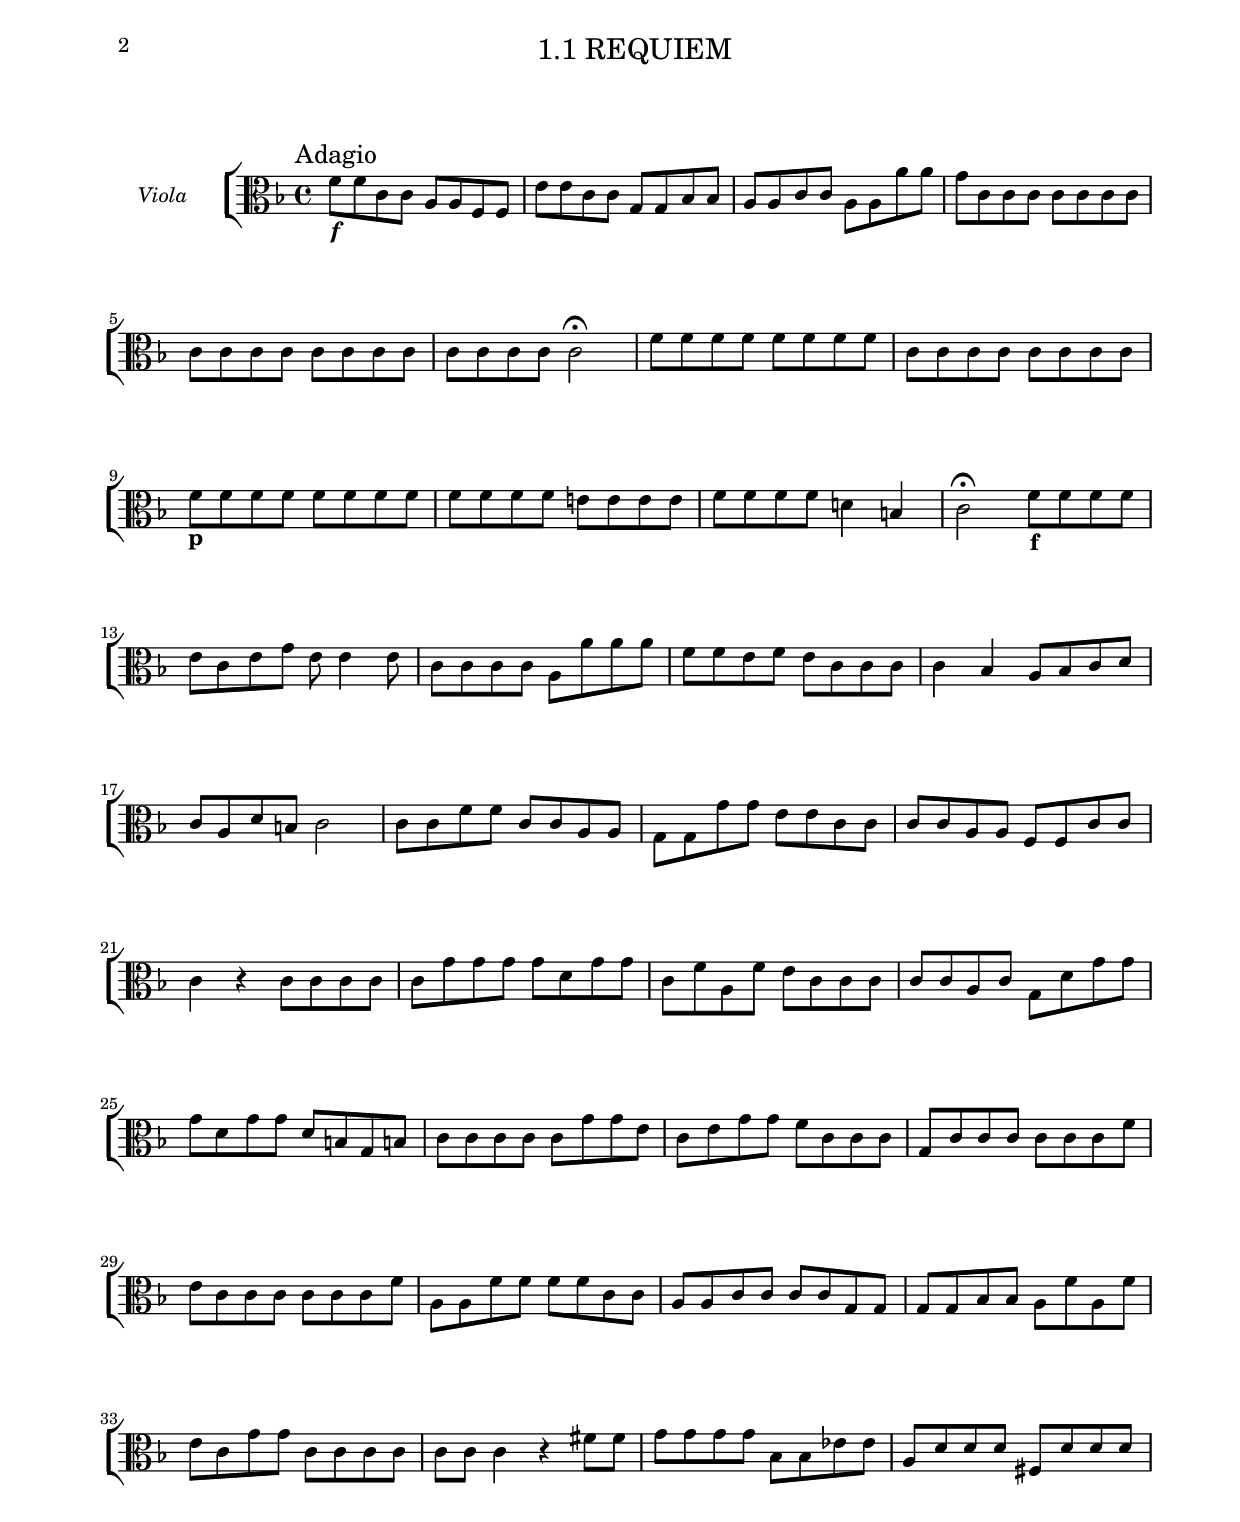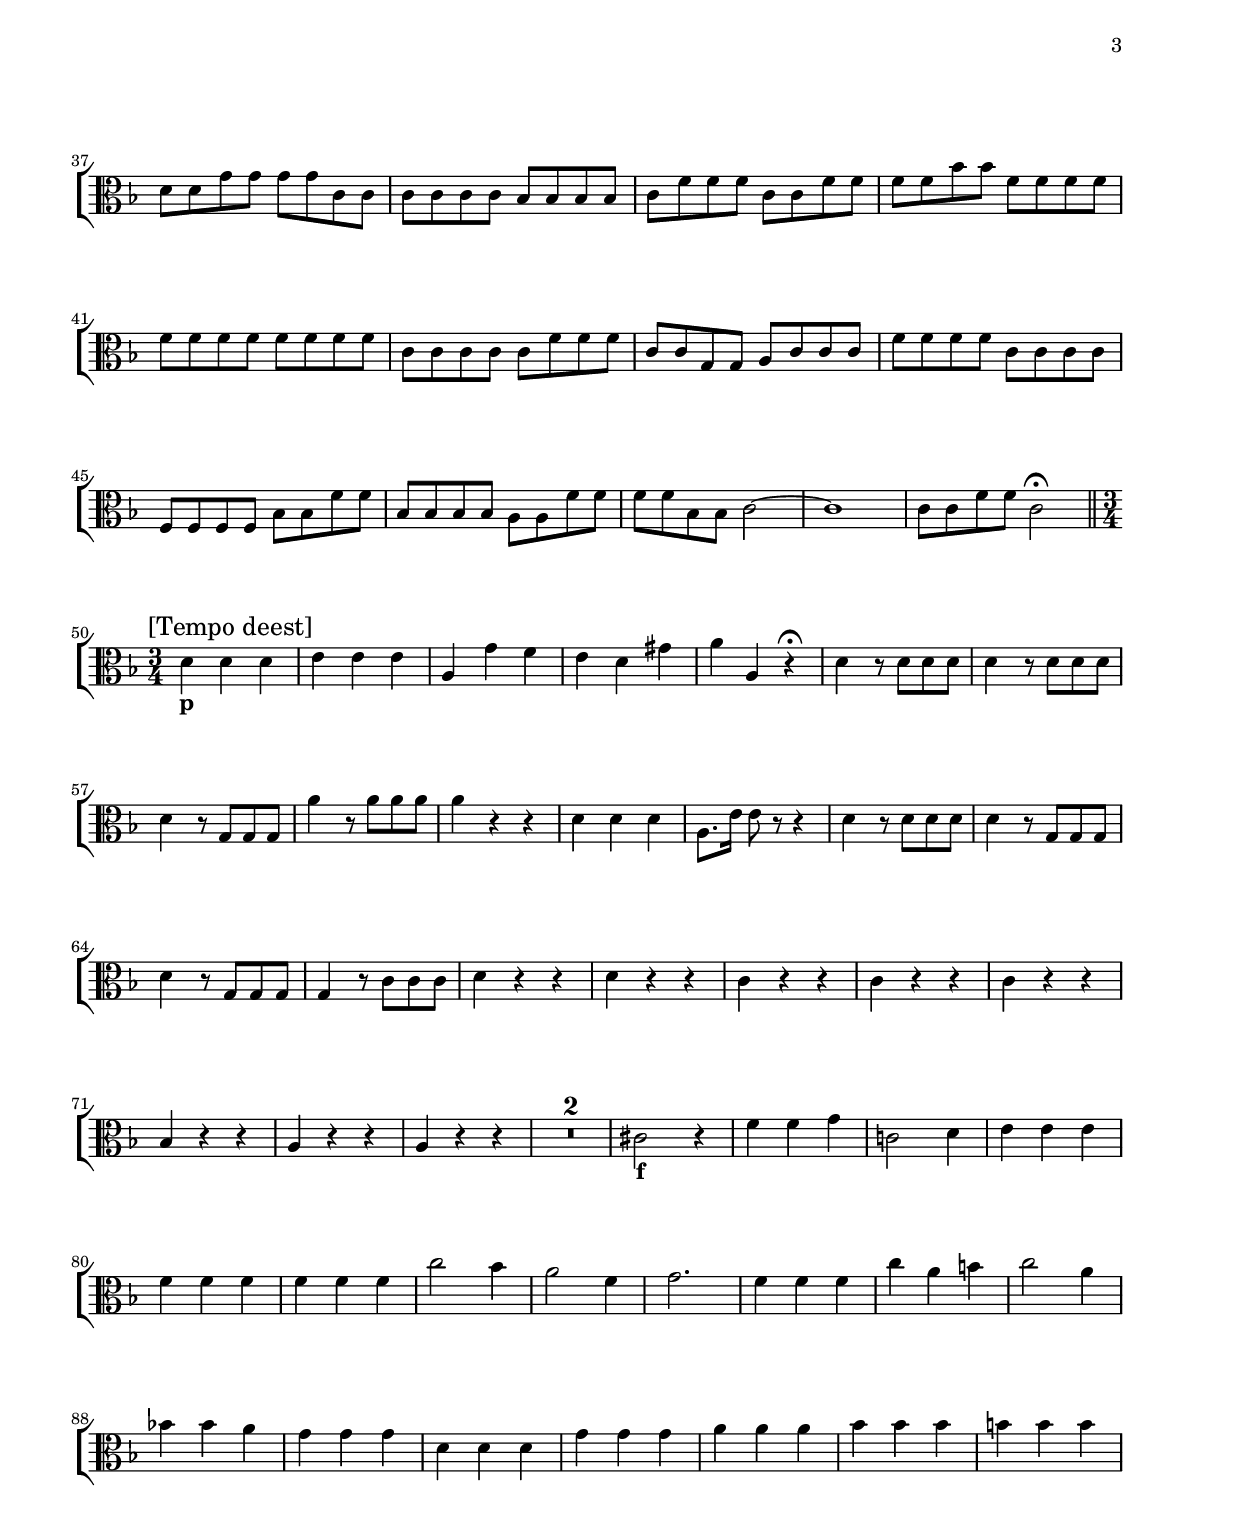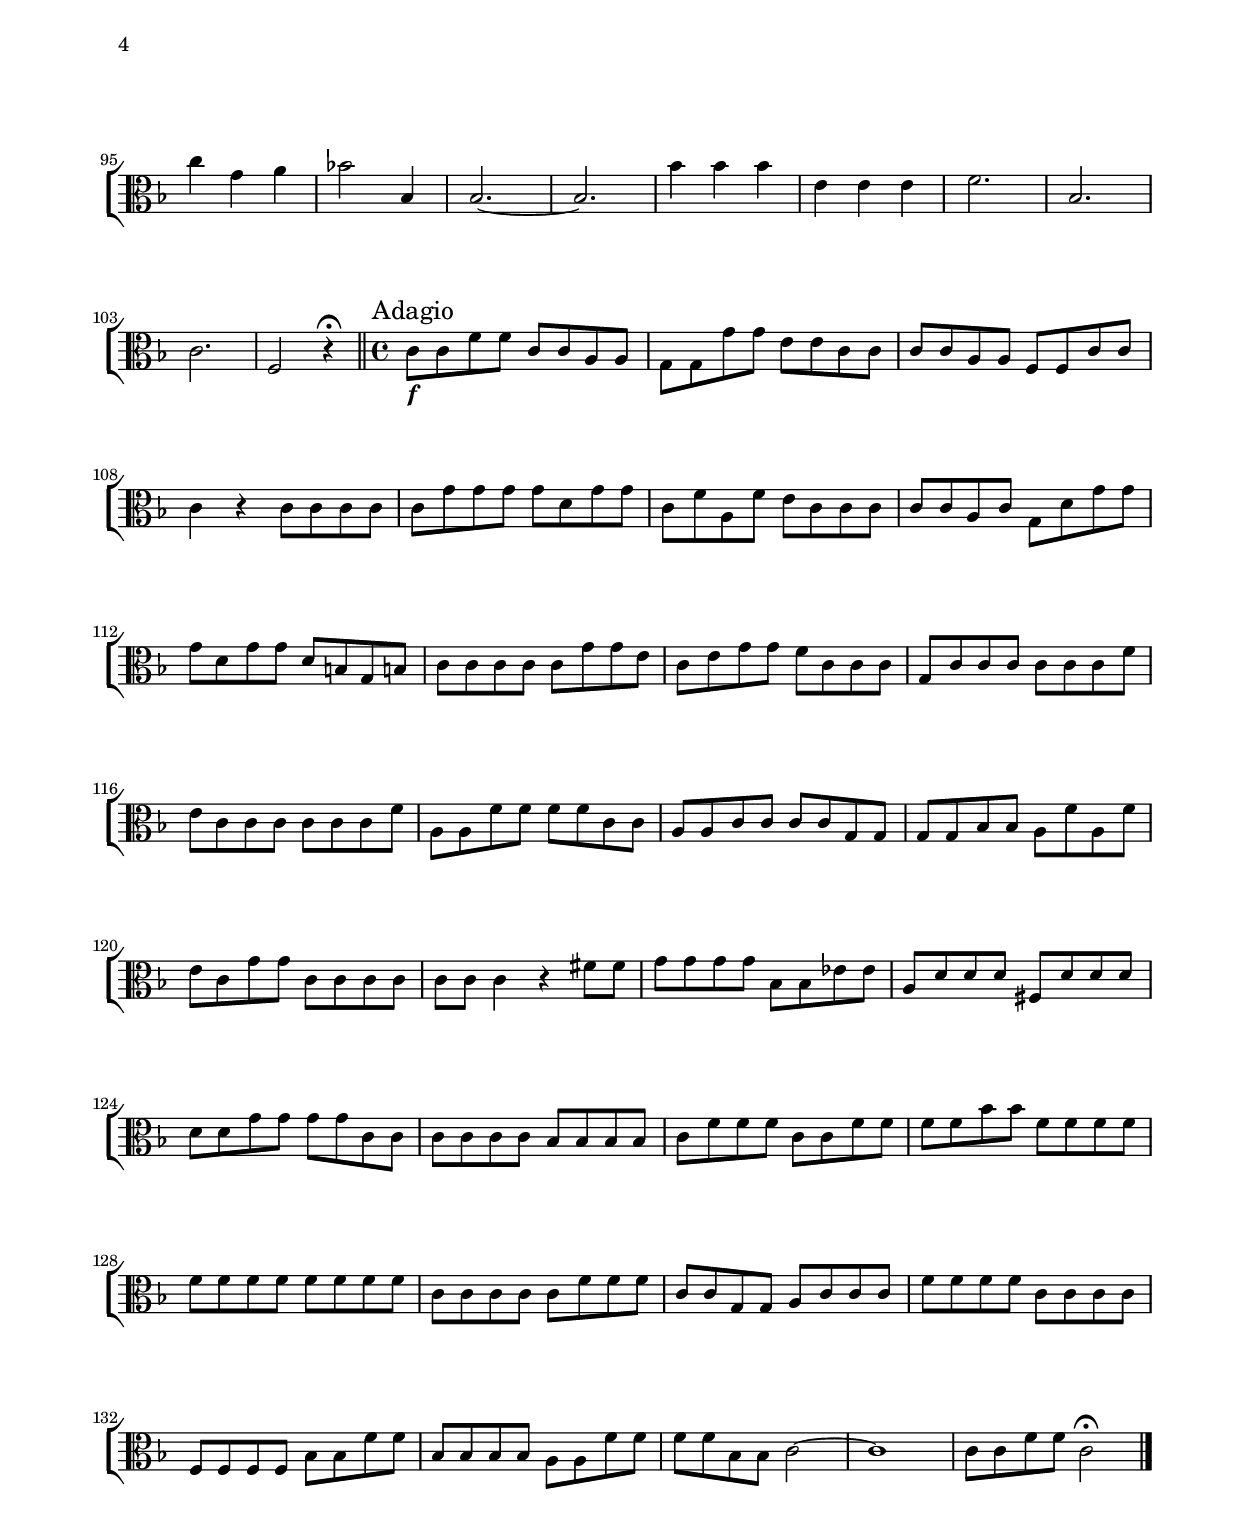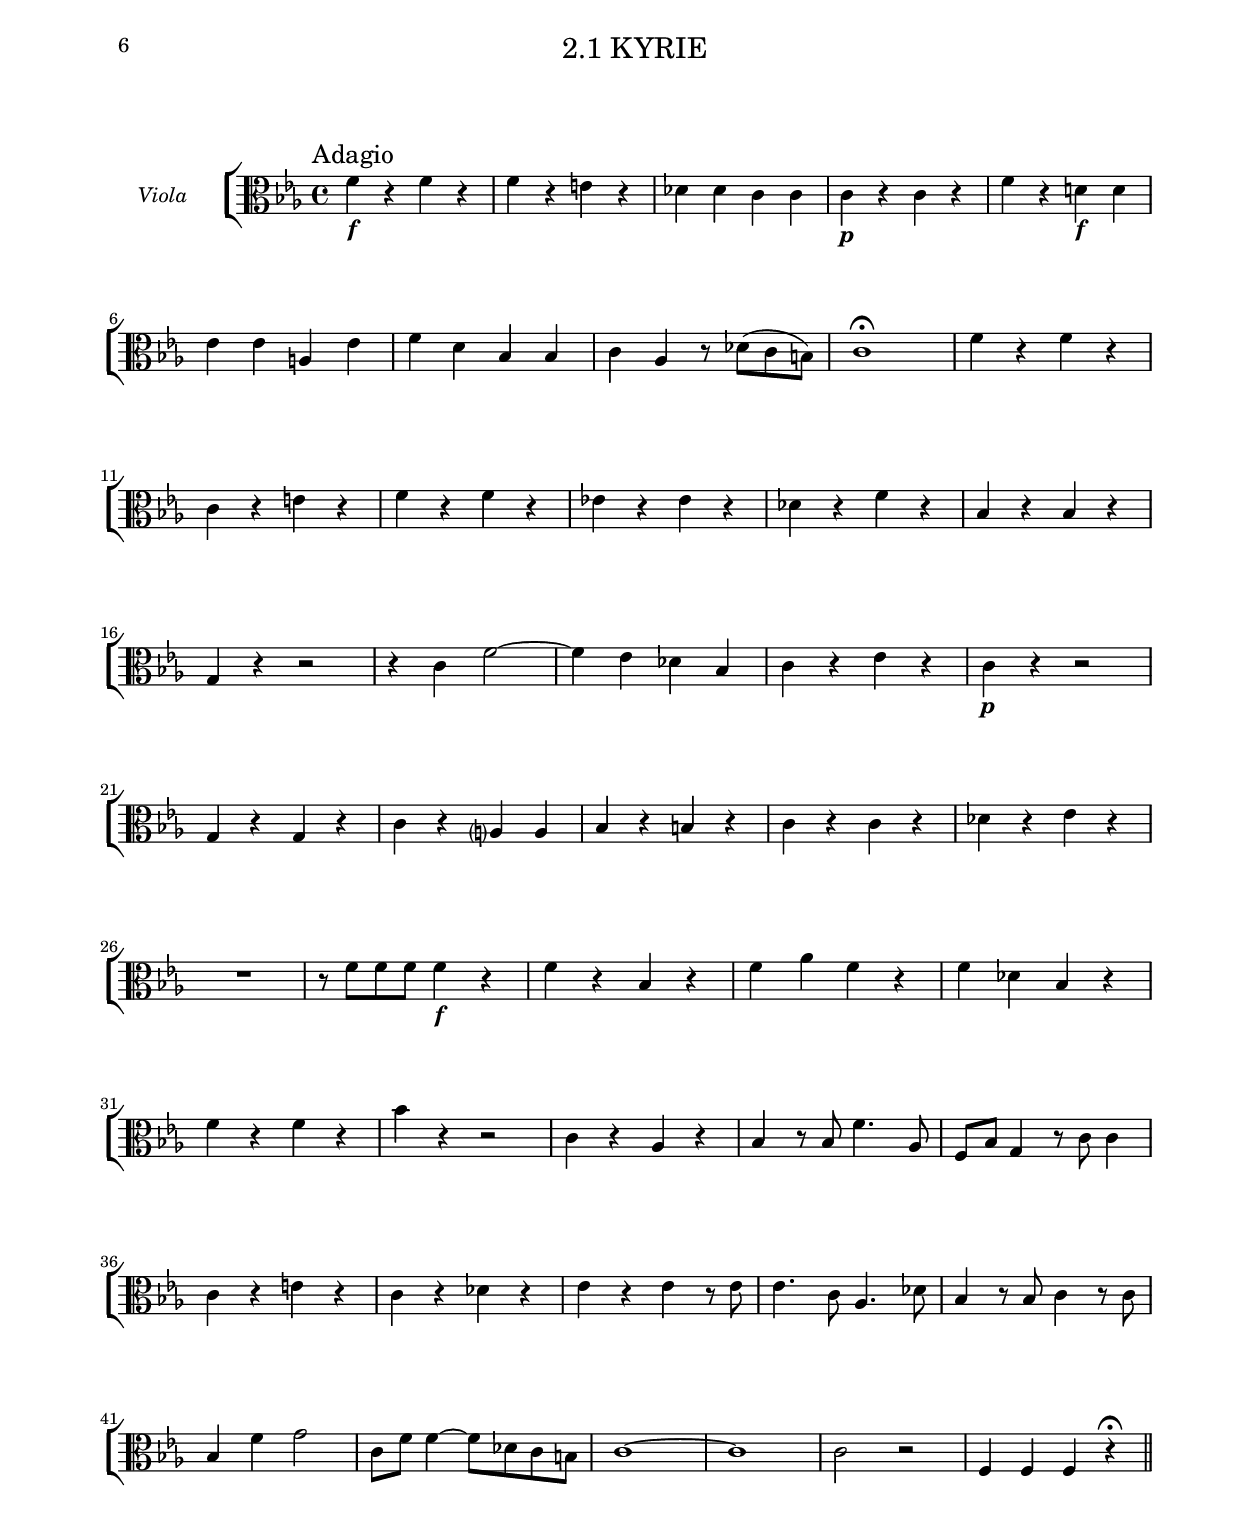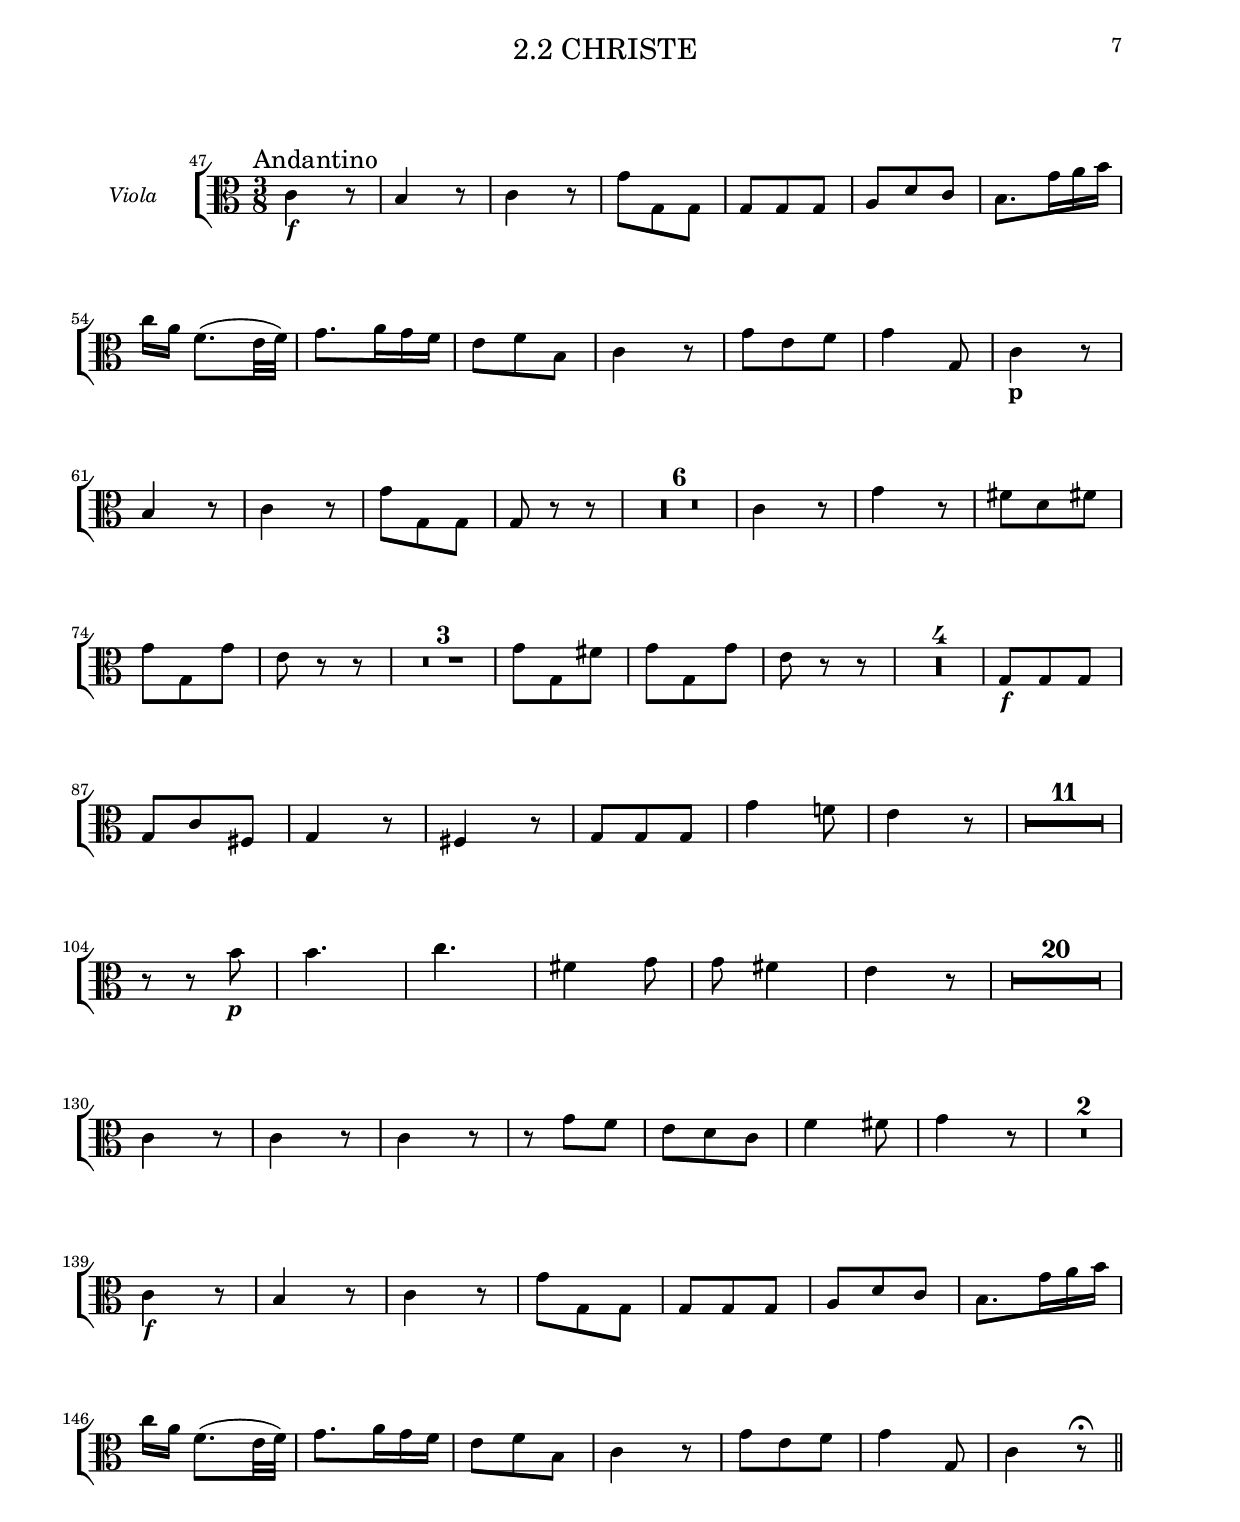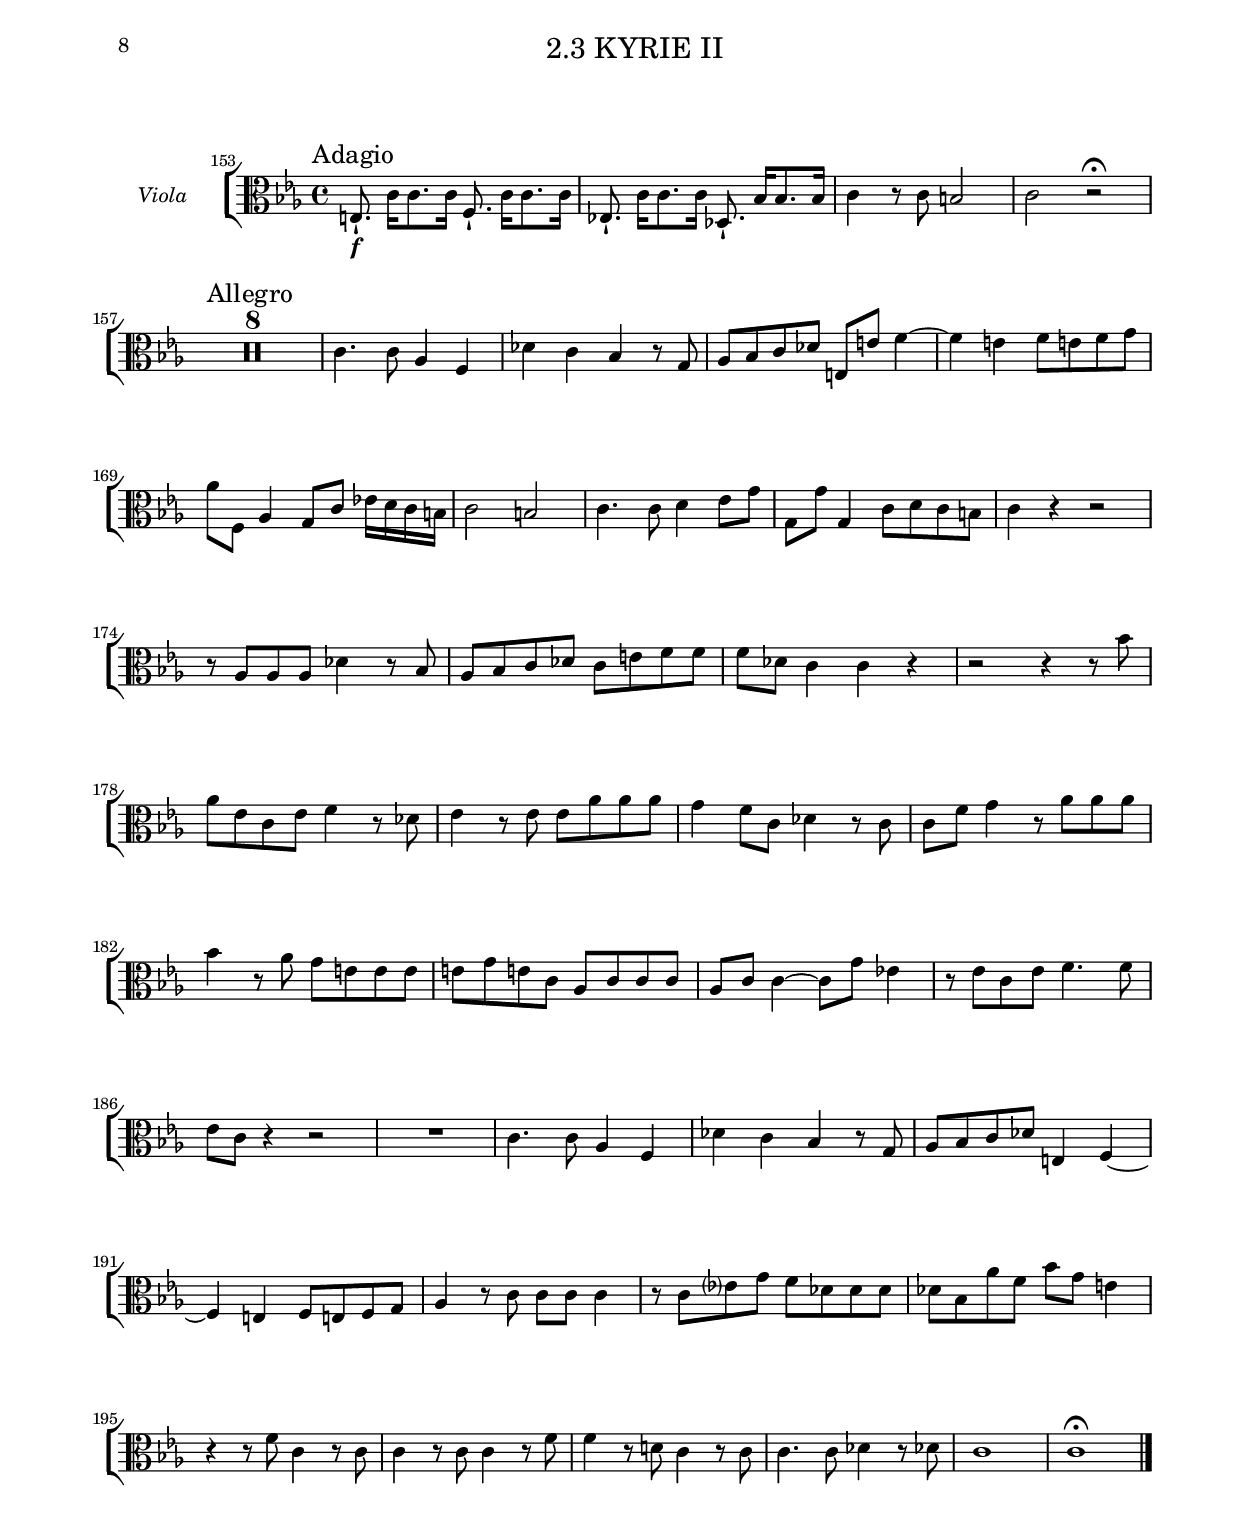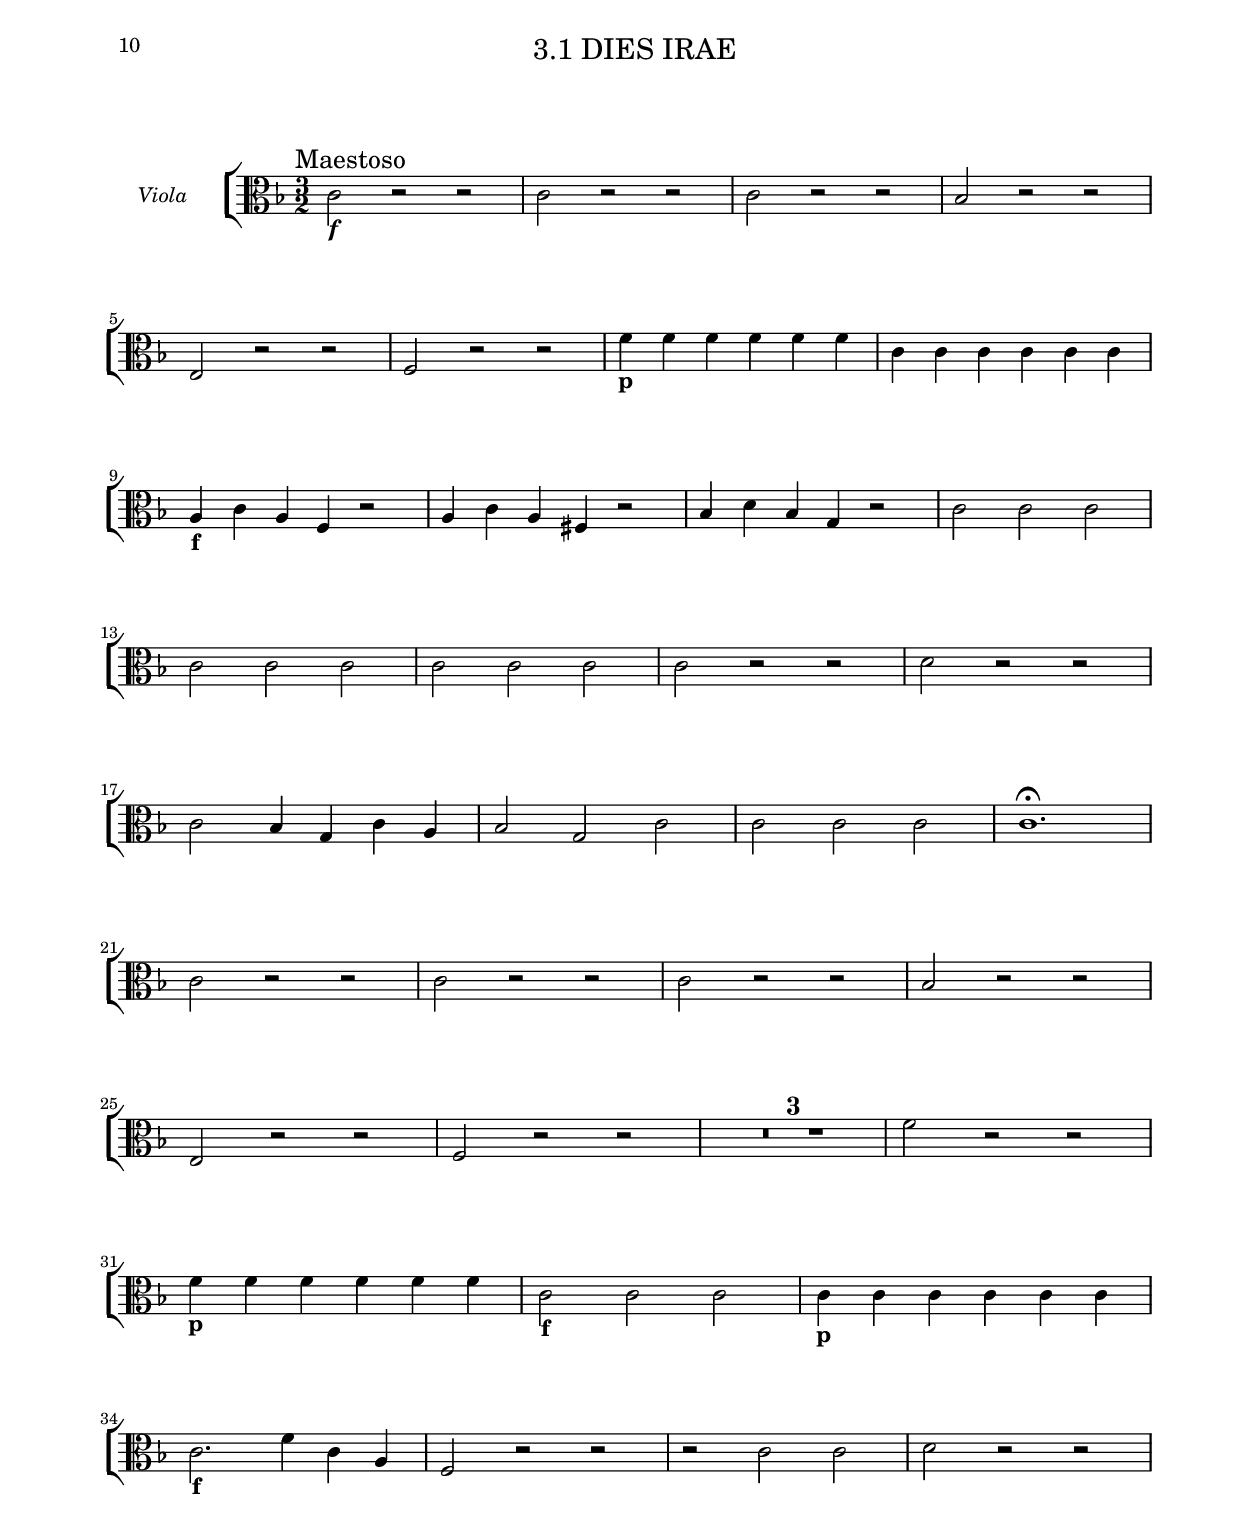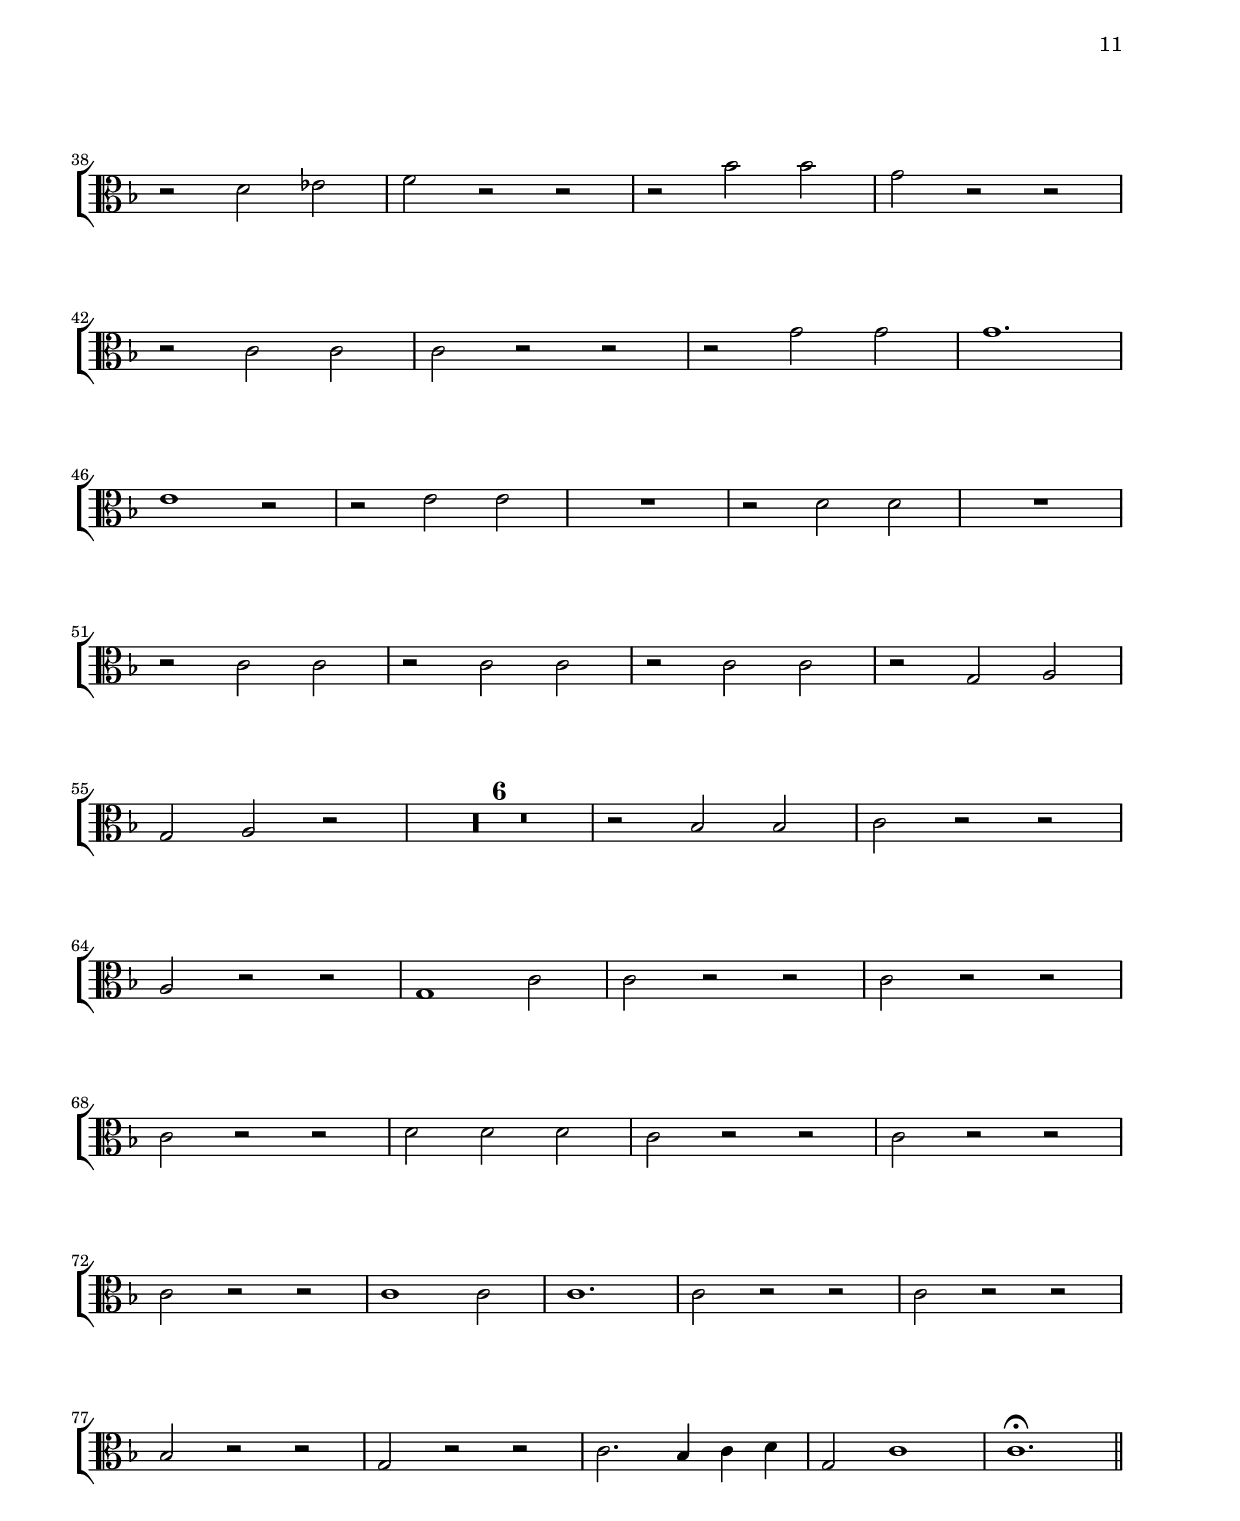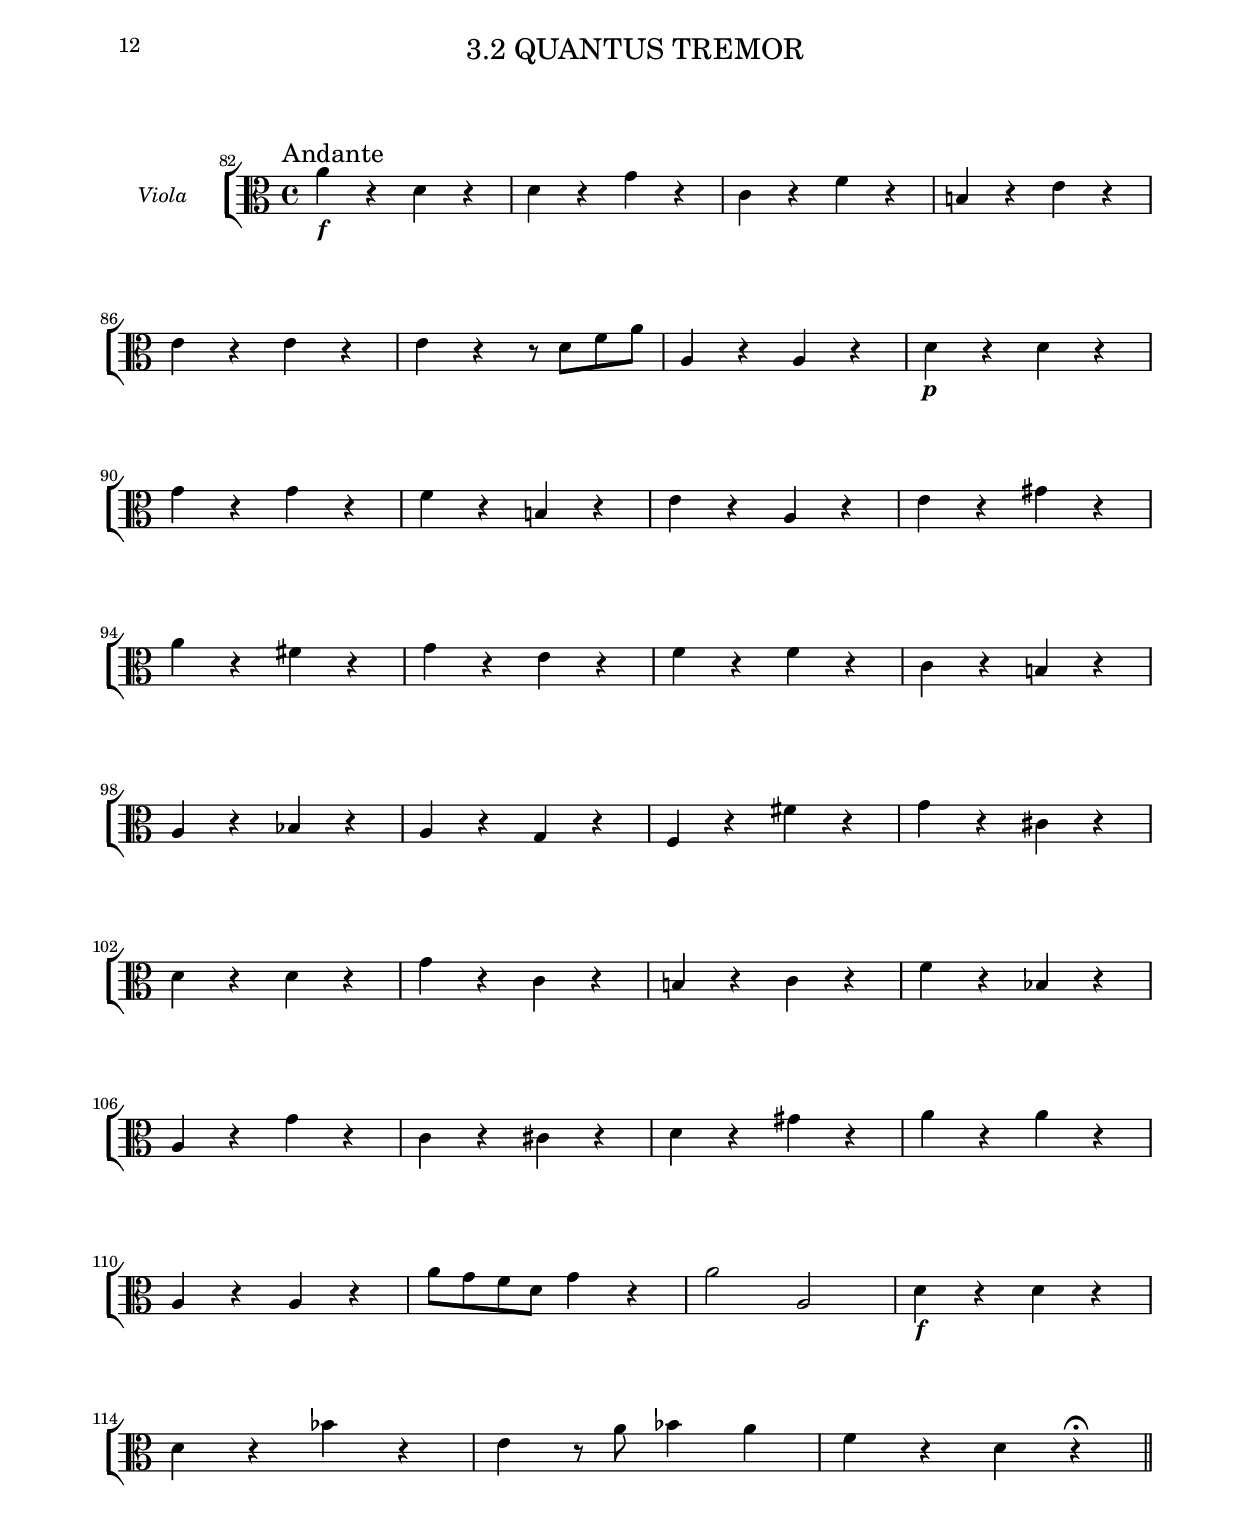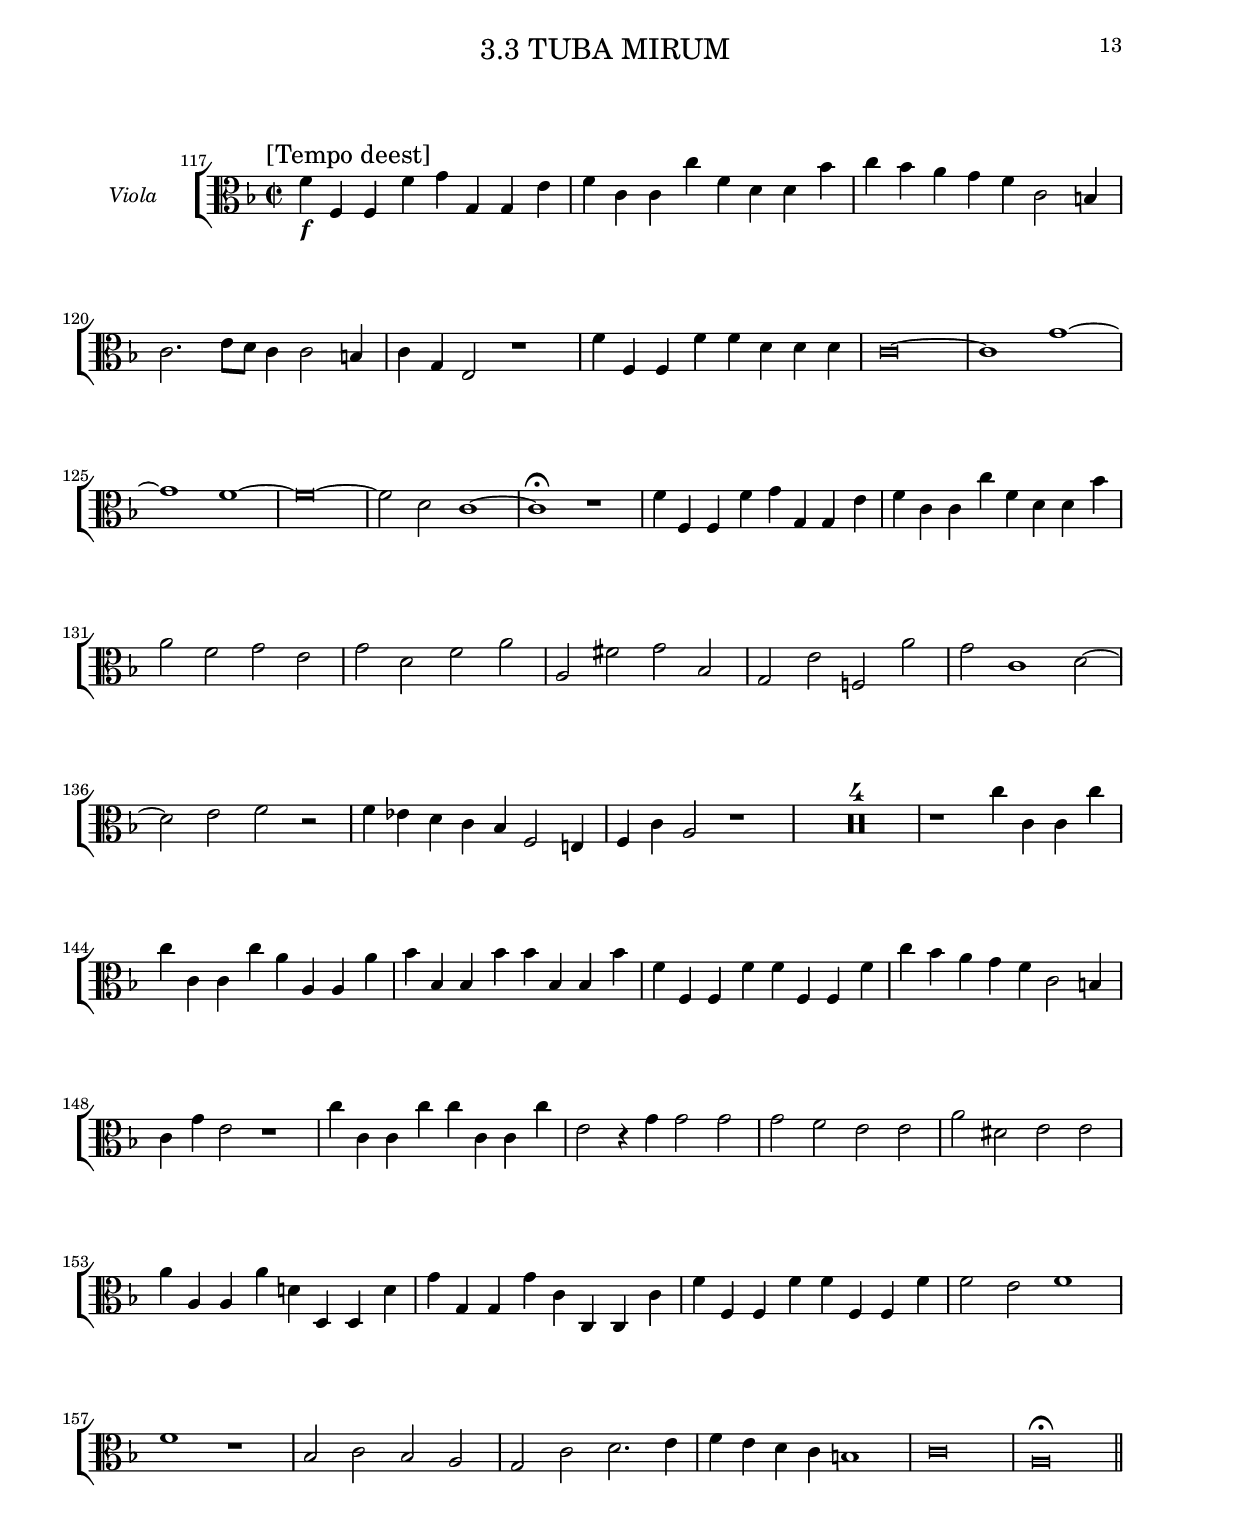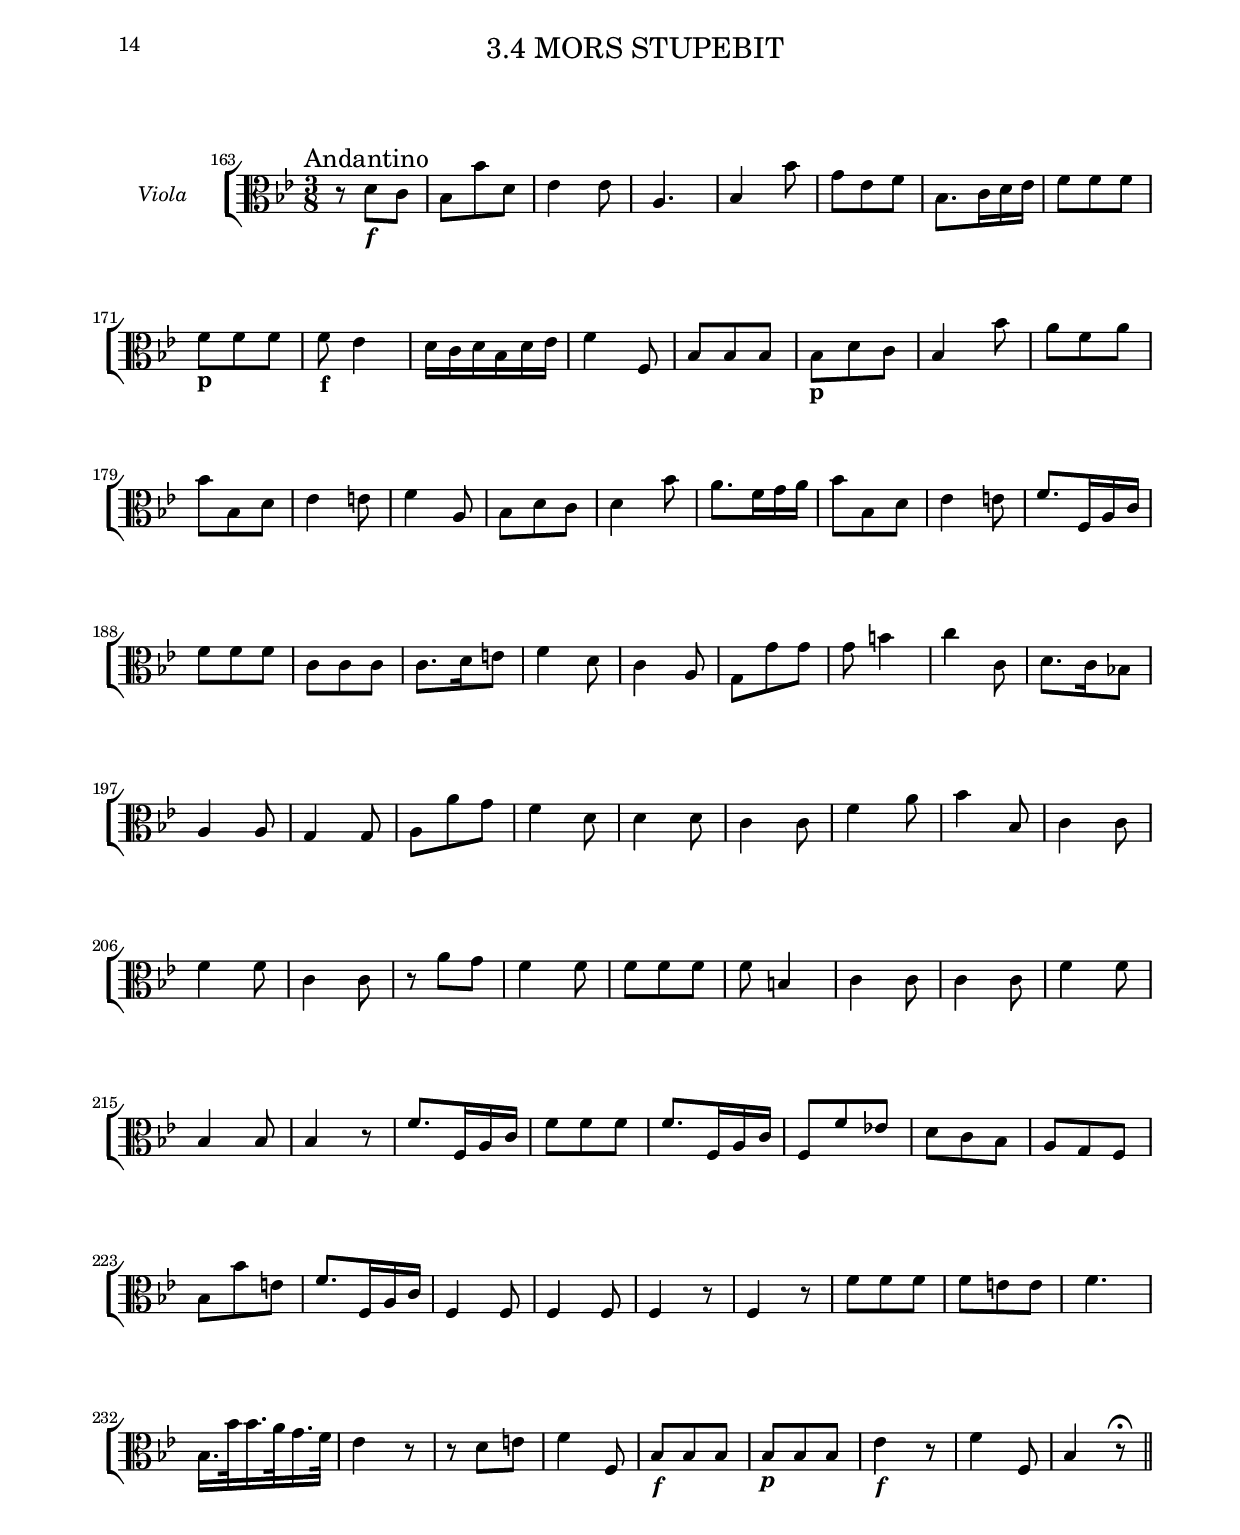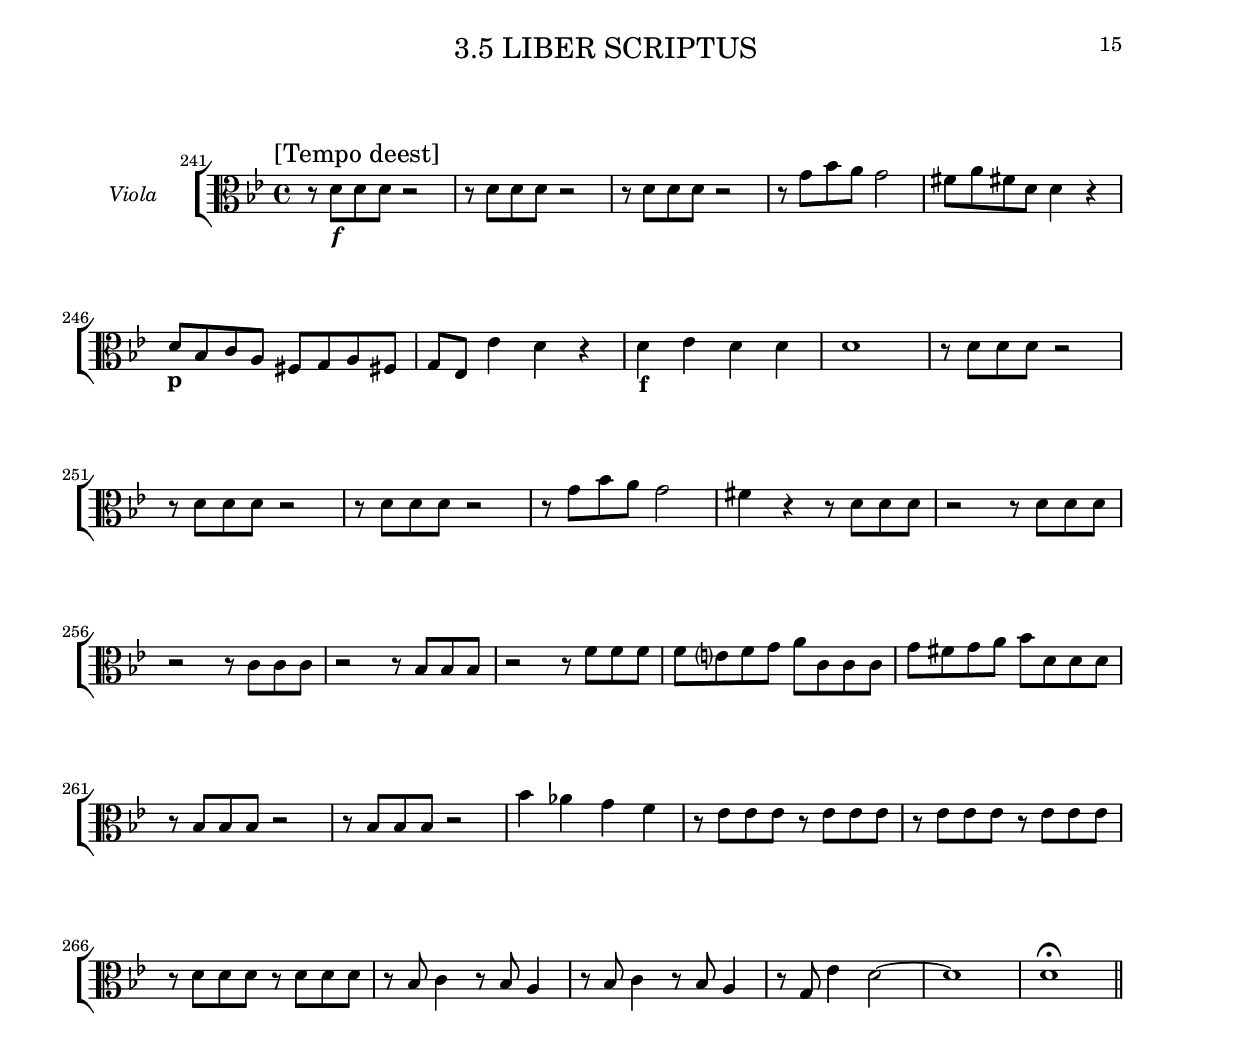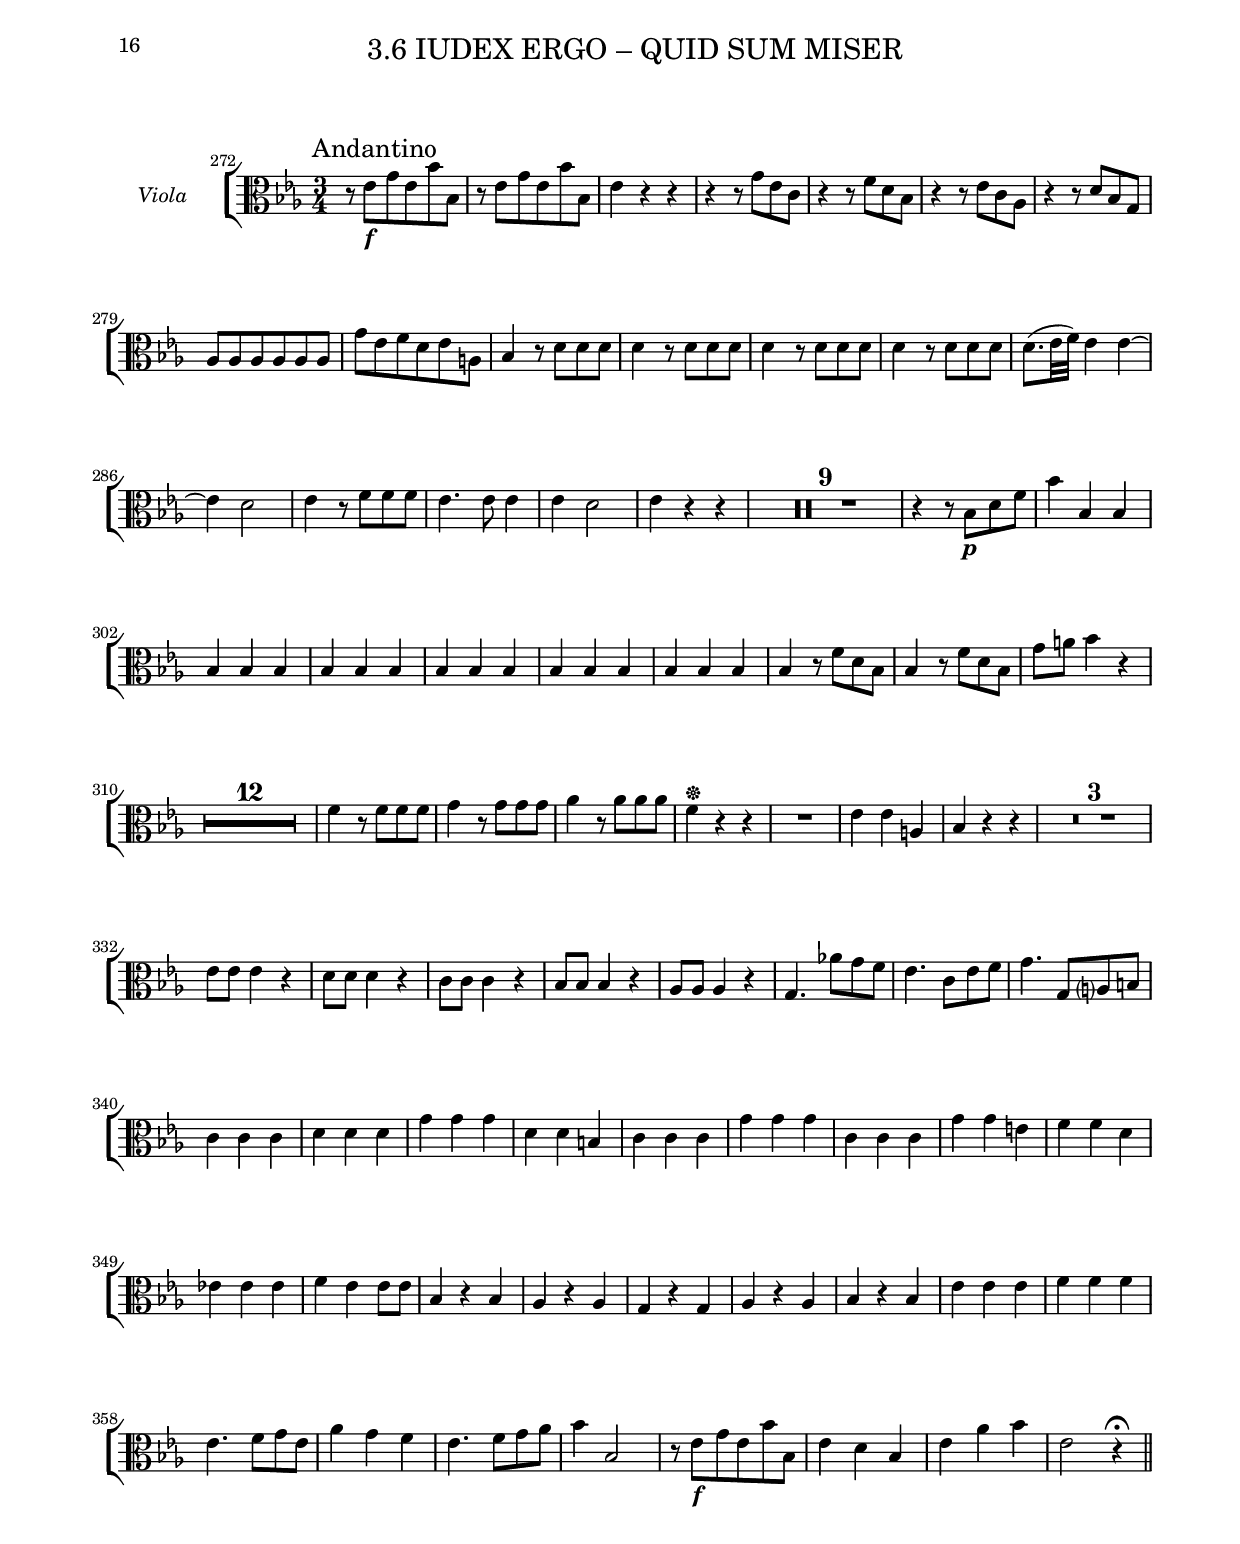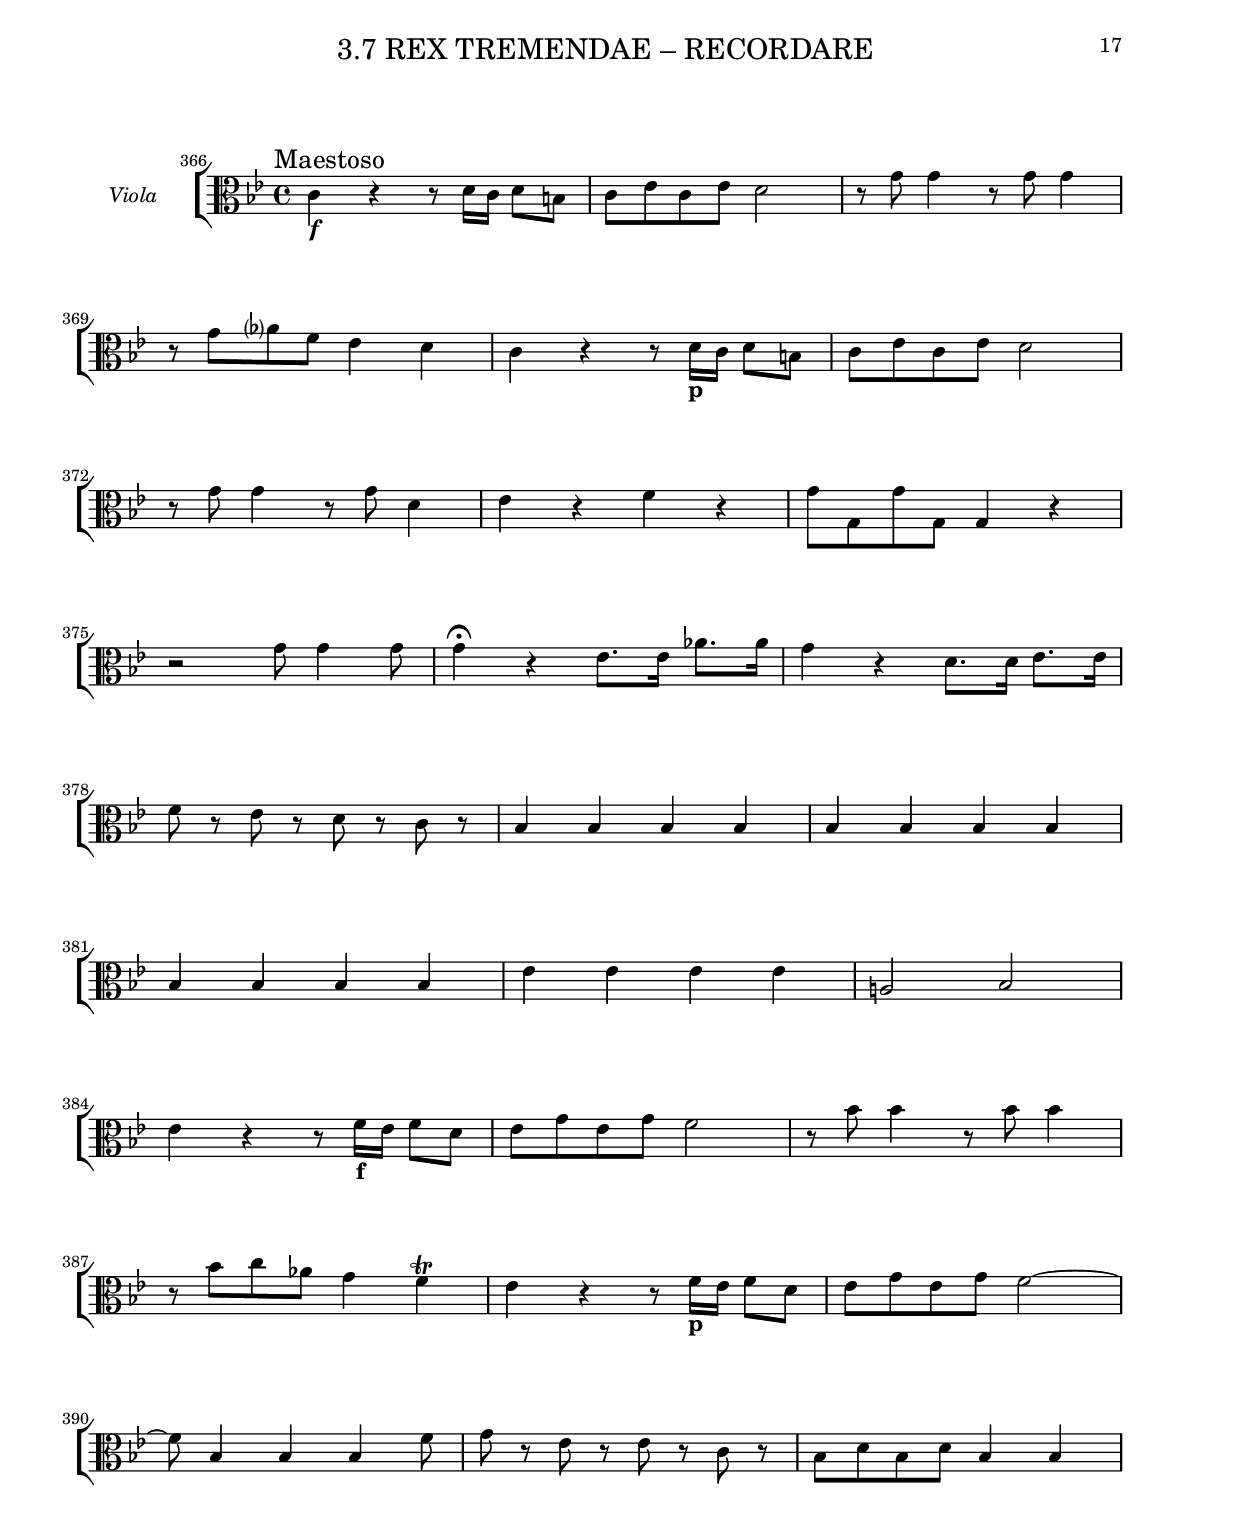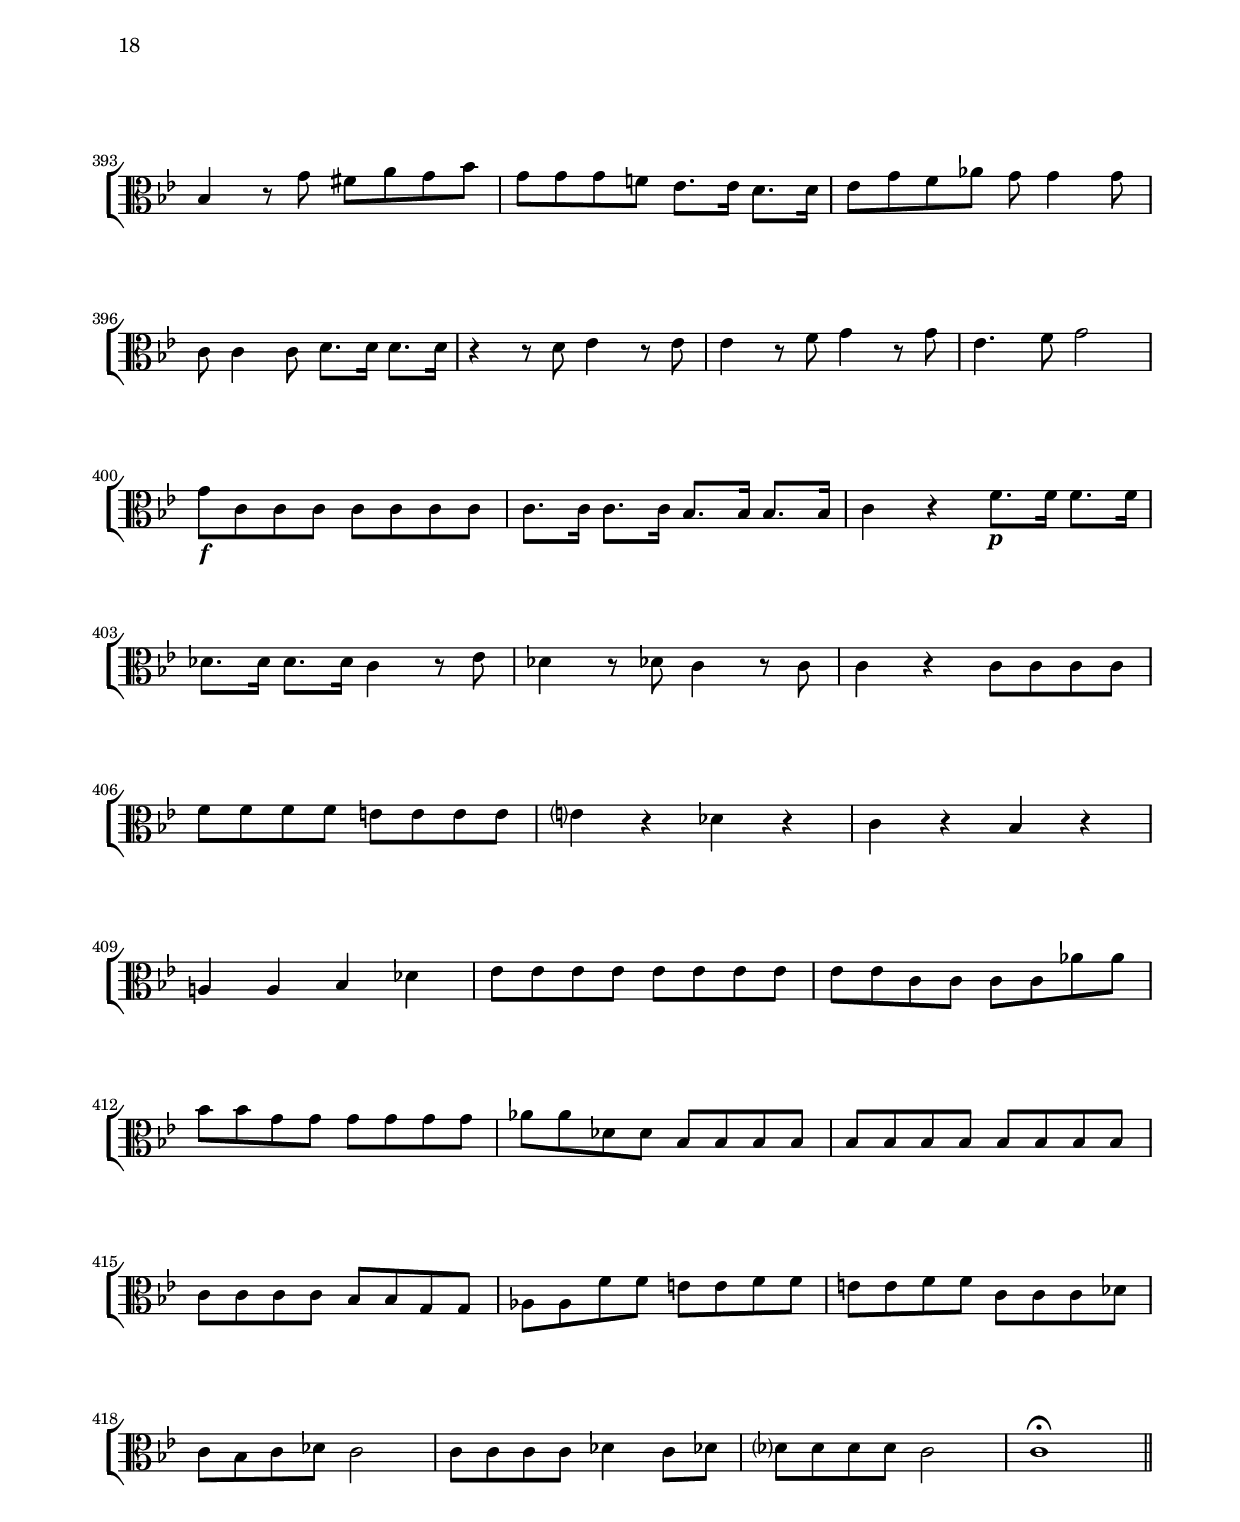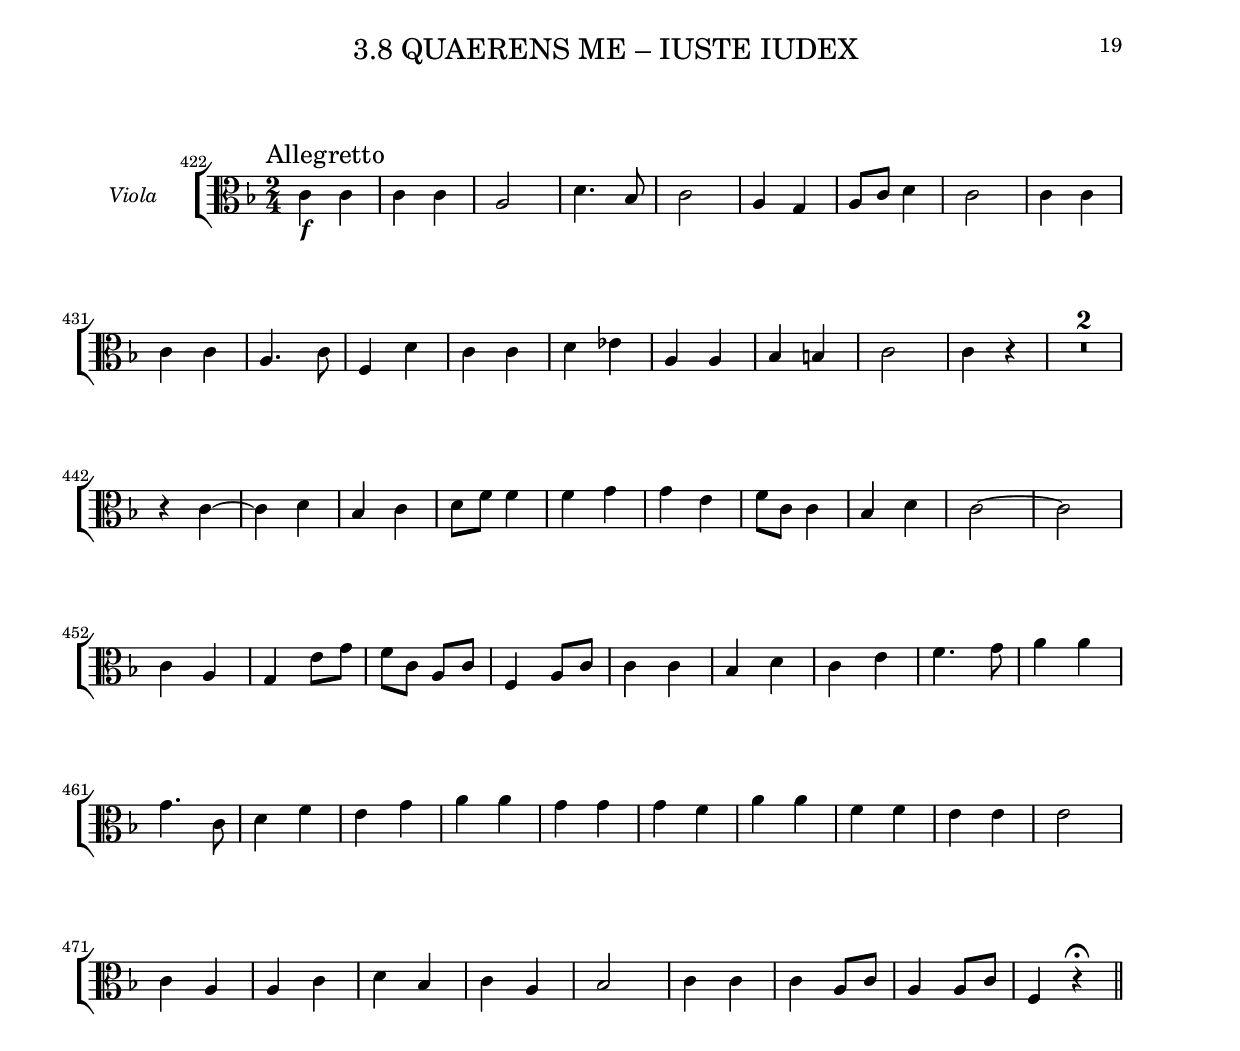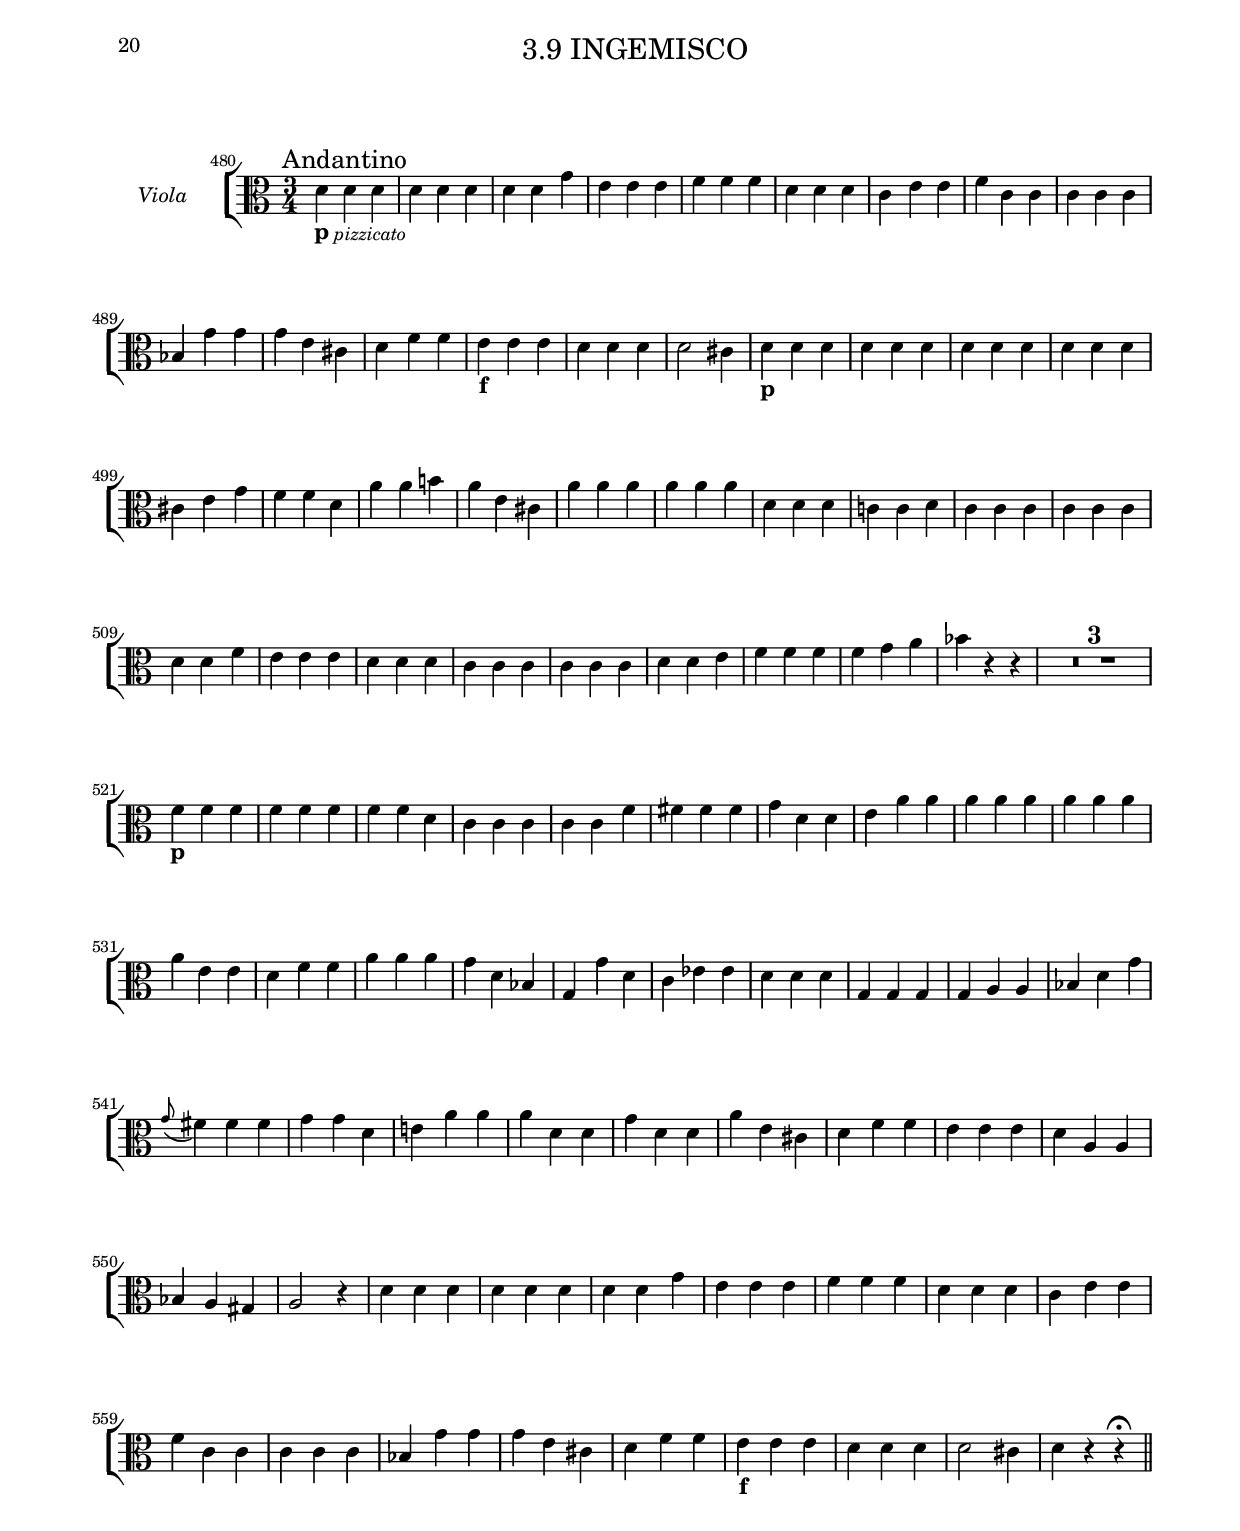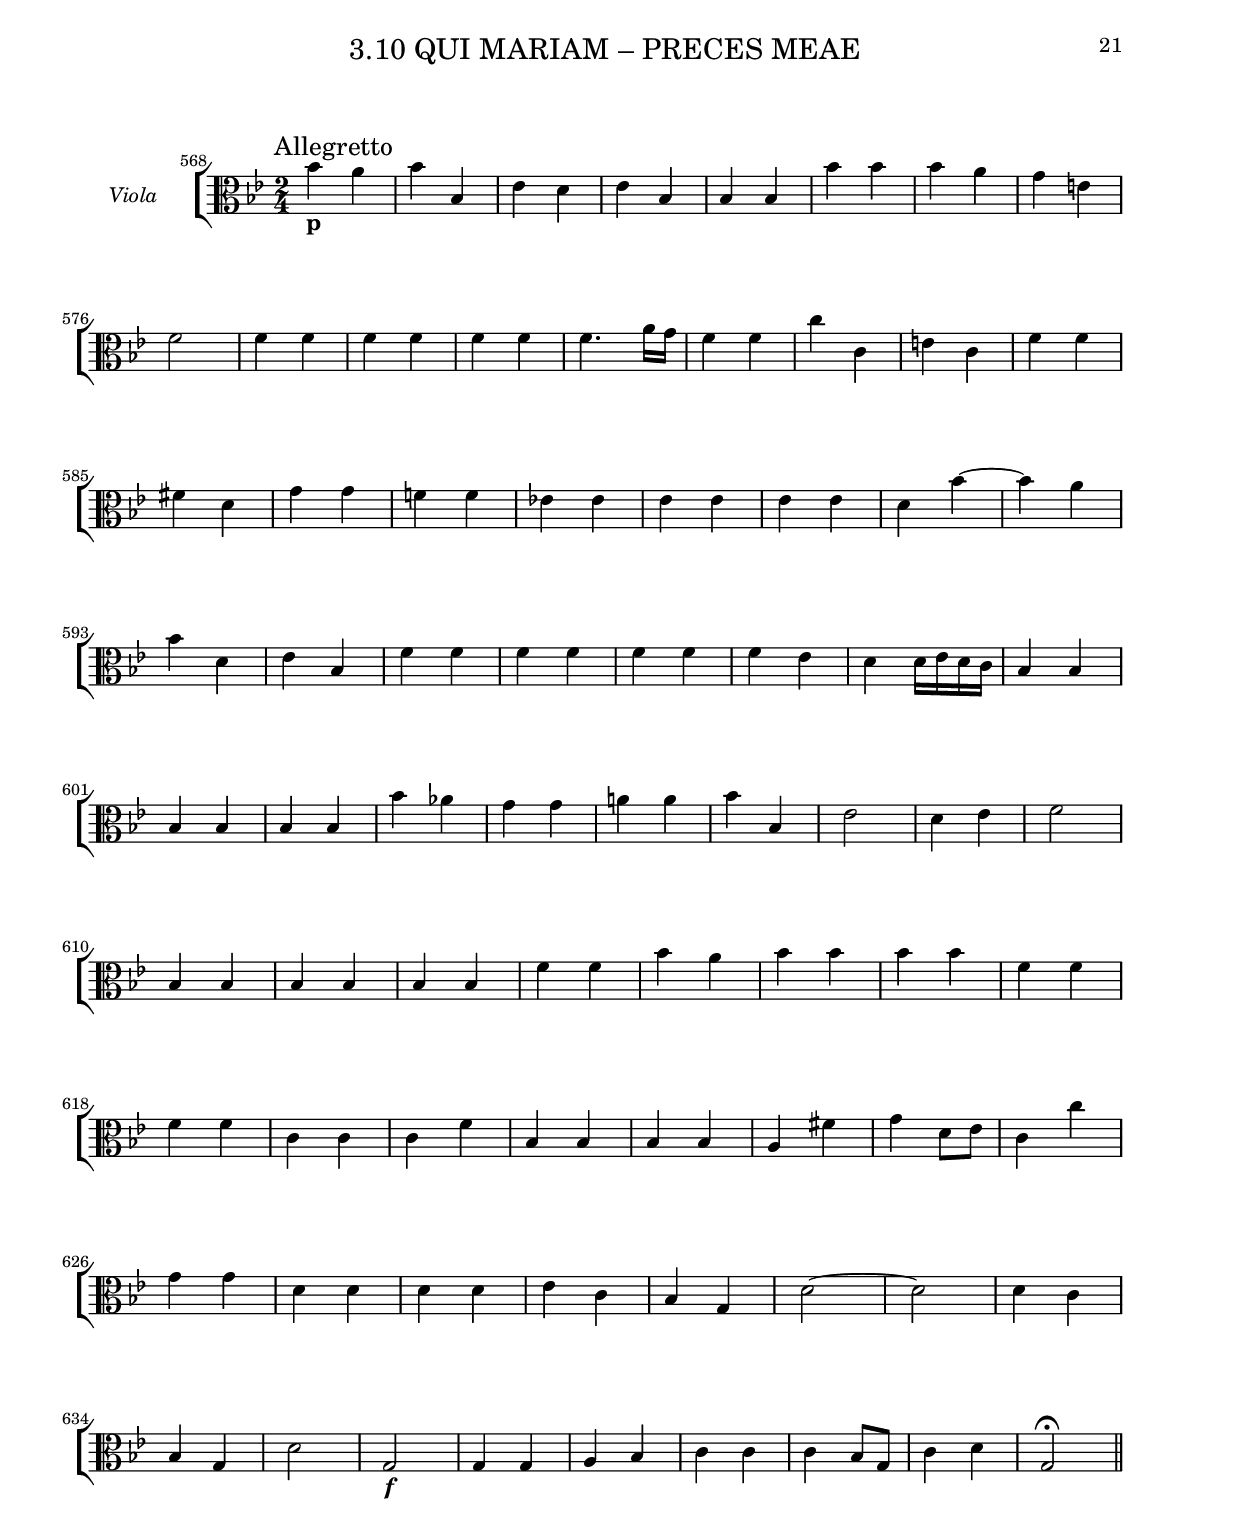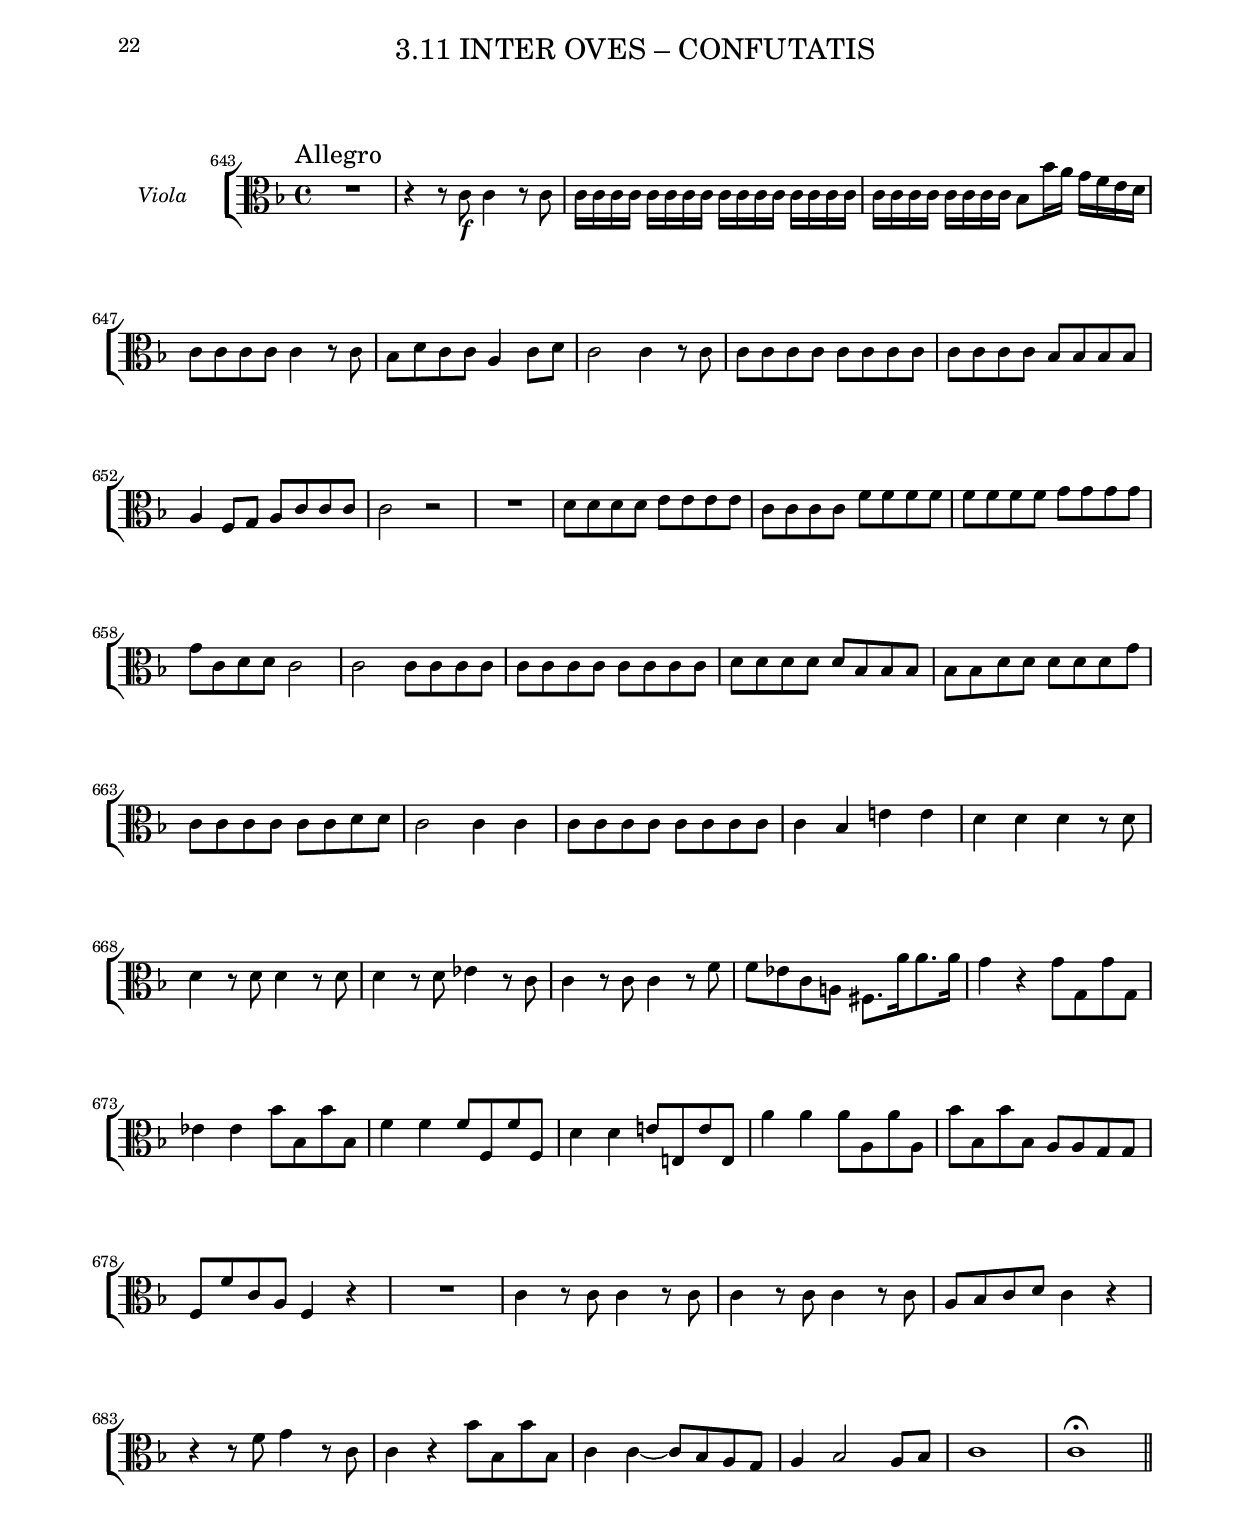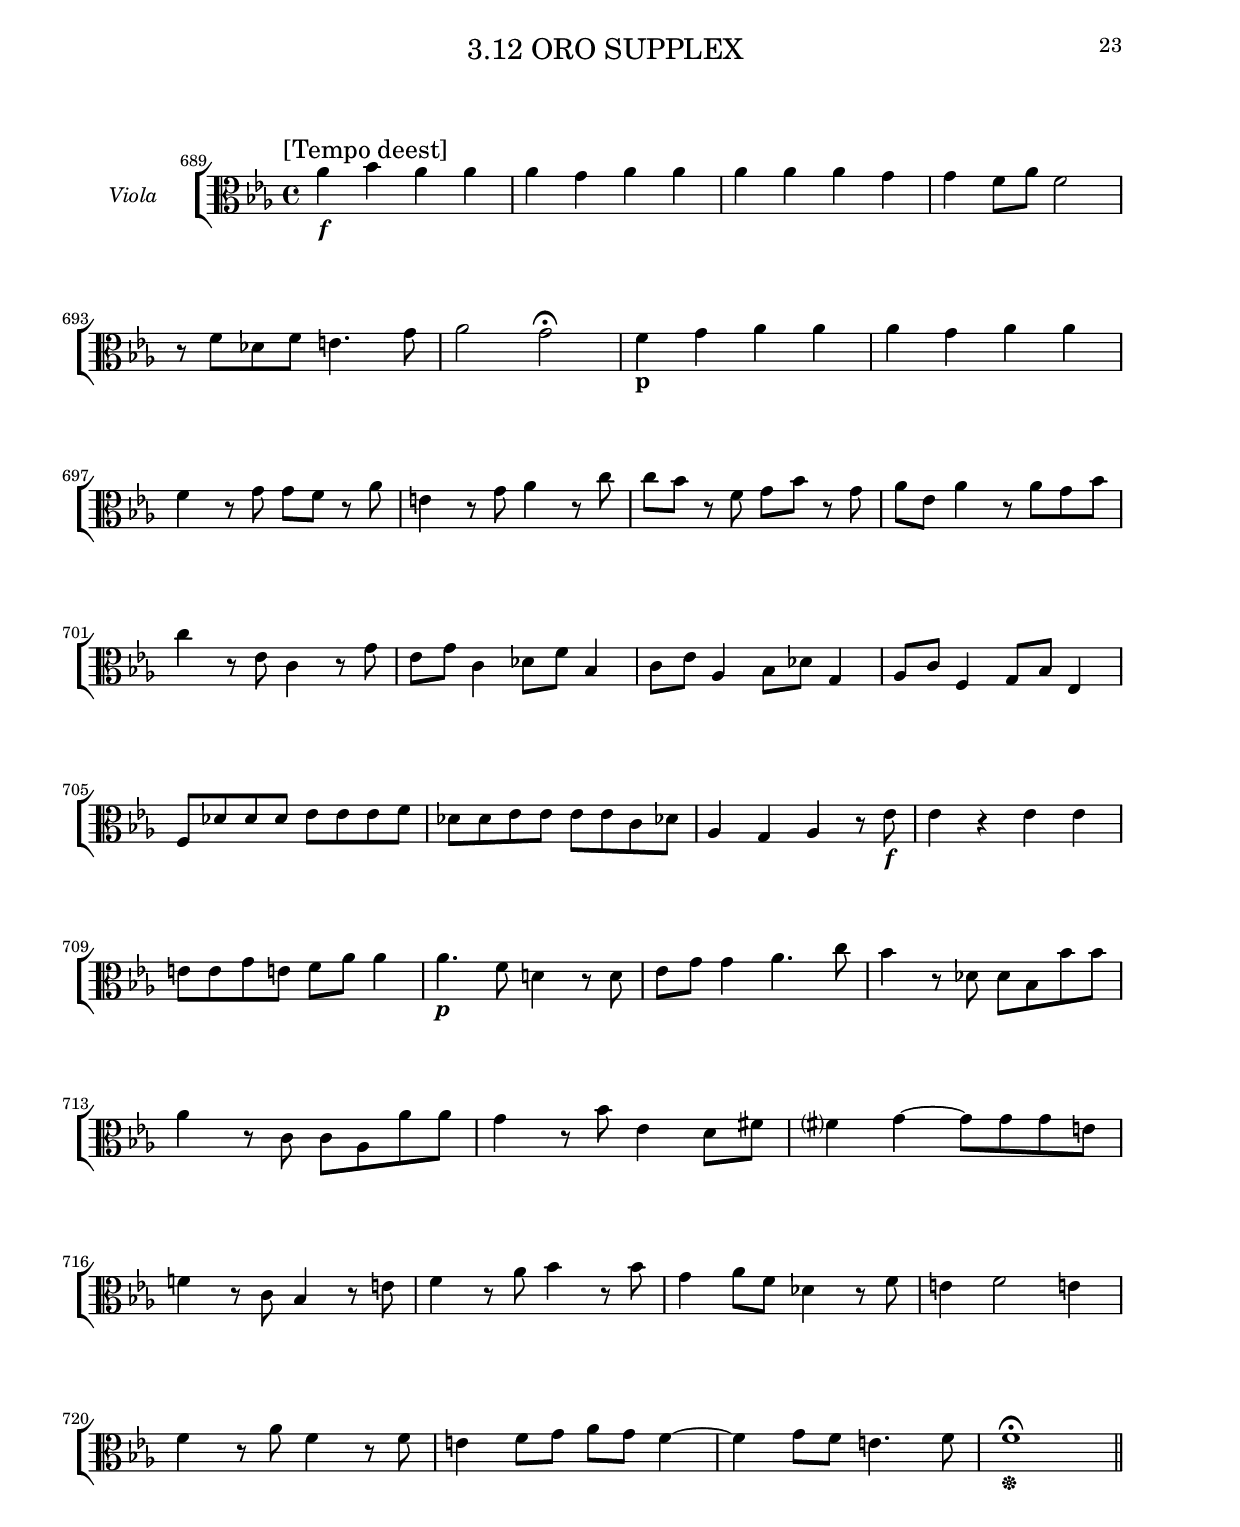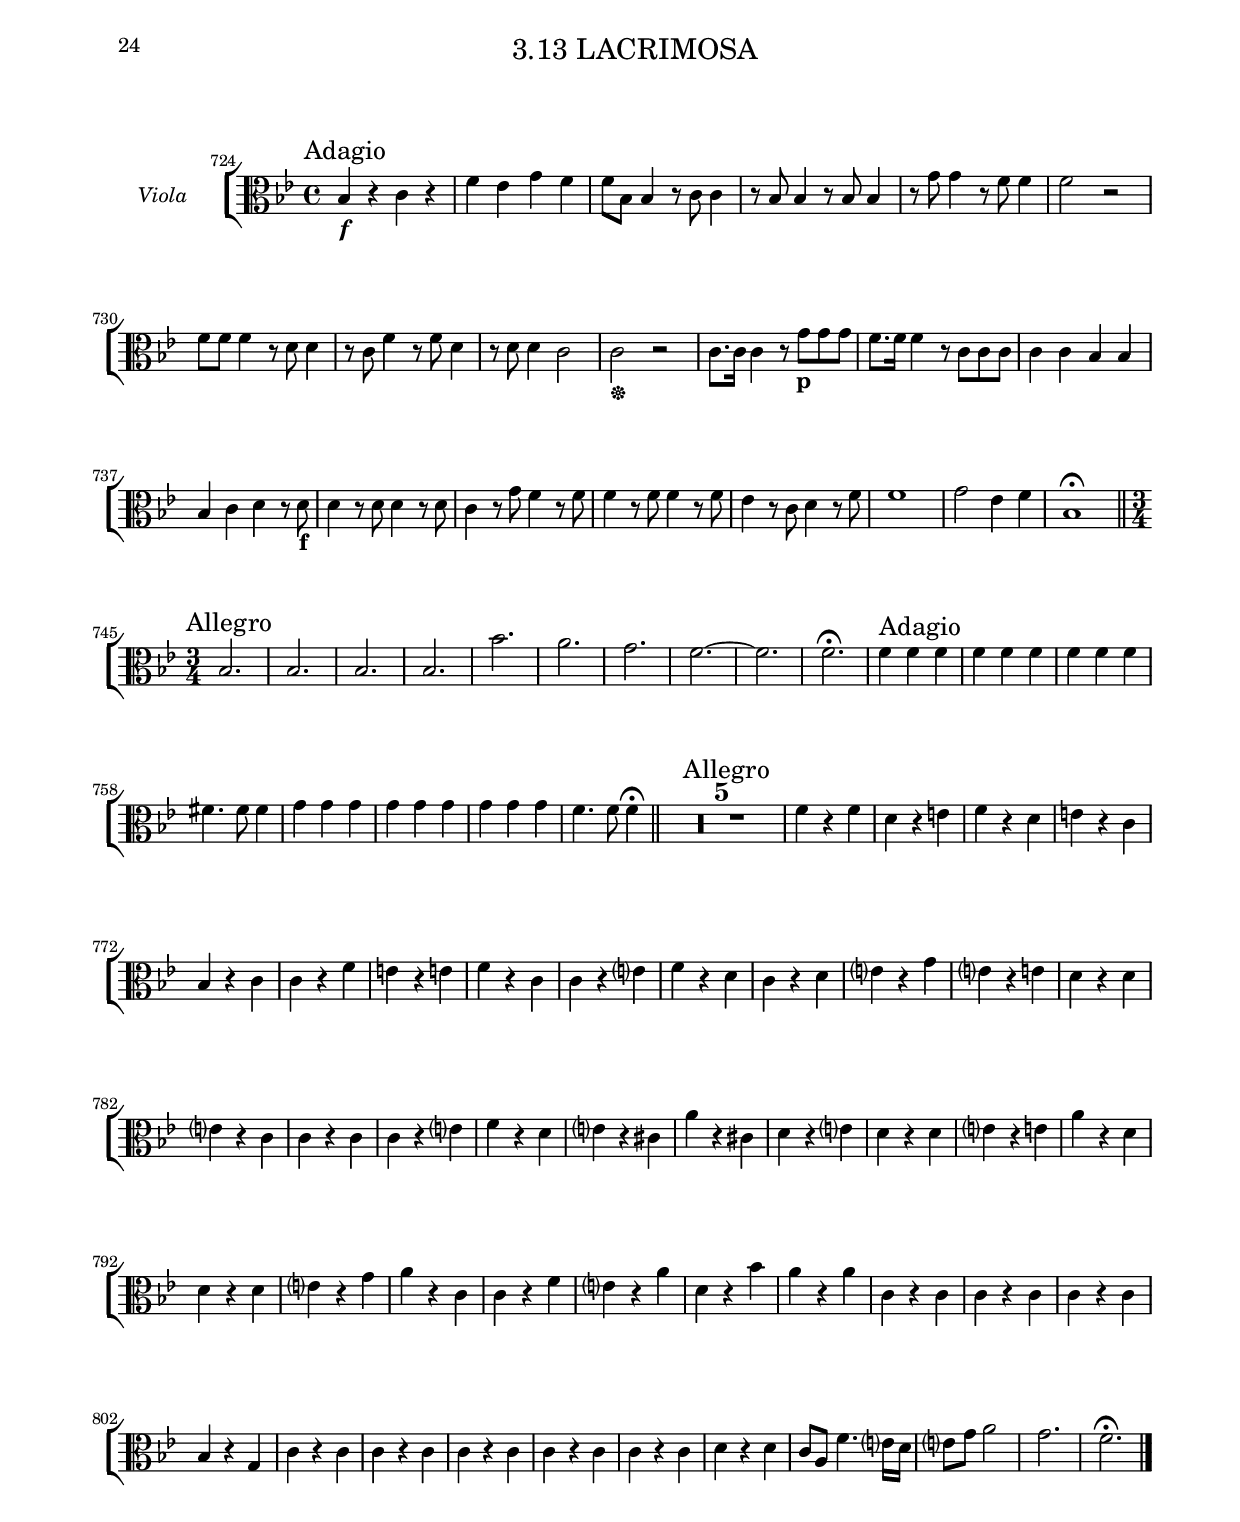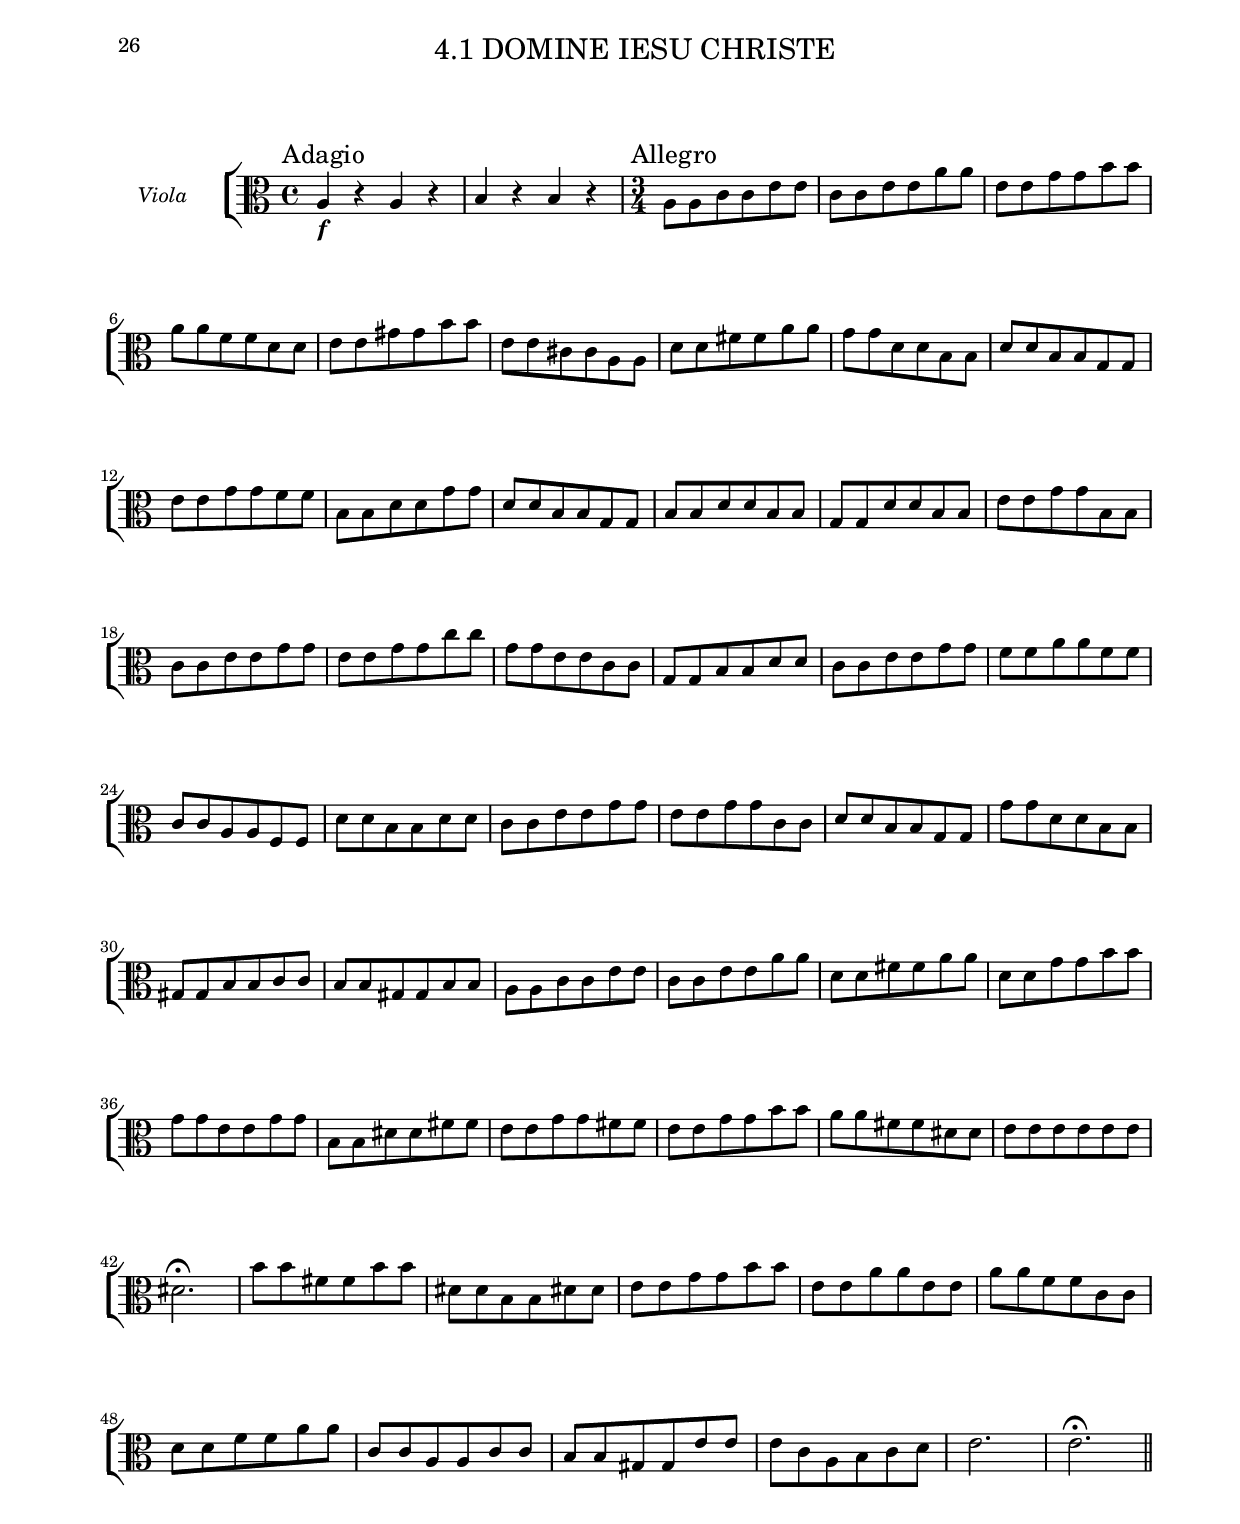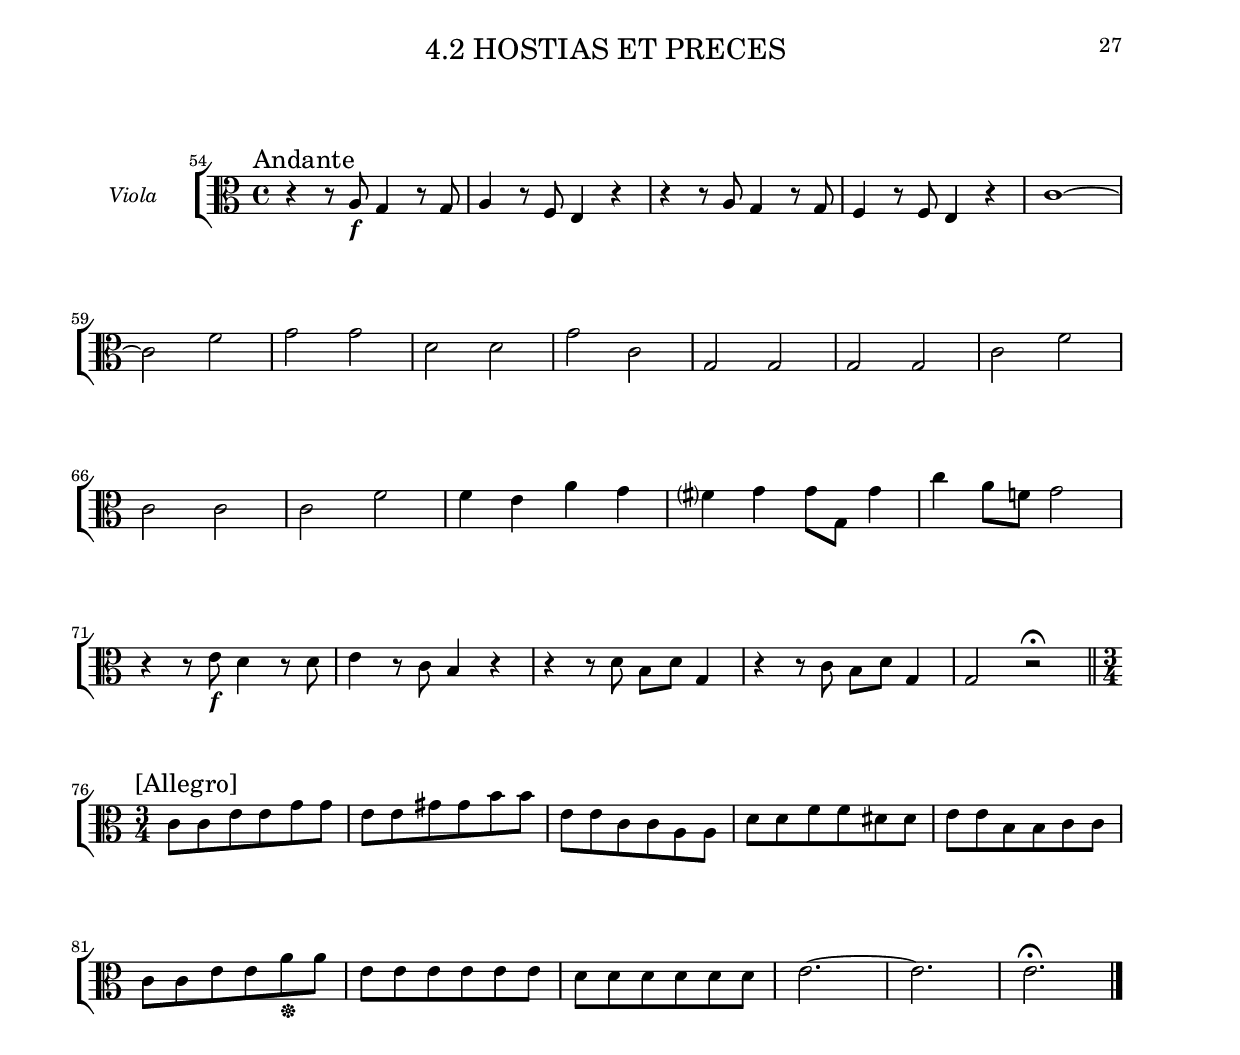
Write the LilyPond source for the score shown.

% (c) 2018 by Wolfgang Esser-Skala.
% This file is licensed under the Creative Commons Attribution-NonCommercial-ShareAlike 4.0 International License.
% To view a copy of this license, visit http://creativecommons.org/licenses/by-nc-sa/4.0/.

\version "2.18.0"

\include "../definitions.ly"

\paper {
	#(set-paper-size "a4" 'portrait)
	indent = 2\cm
	top-margin = 1.5\cm
	system-separator-markup = ##f
	system-system-spacing =
    #'((basic-distance . 17)
       (minimum-distance . 17)
       (padding . -100)
       (stretchability . 0))
	
	top-system-spacing =
    #'((basic-distance . 17)
       (minimum-distance . 17)
       (padding . -100)
       (stretchability . 0))
	
	top-markup-spacing =
    #'((basic-distance . 0)
       (minimum-distance . 0)
       (padding . -100)
       (stretchability . 0))
		
	markup-system-spacing =
    #'((basic-distance . 17)
       (minimum-distance . 17)
       (padding . -100)
       (stretchability . 0))
	
	last-bottom-spacing =
    #'((basic-distance . 0)
       (minimum-distance . 0)
       (padding . 0)
       (stretchability . 1.0e7))
	
	systems-per-page = #9
}

#(set-global-staff-size 17.82)


\book {
	\bookpart {
		\paper { evenHeaderMarkup = {} oddHeaderMarkup = {} }
		\partTitle "1" "I N T R O I T U S"
	}
	\bookpart {
		\header {
			movement = "1.1 REQUIEM"
		}
		\score {
			<<
				\new StaffGroup <<
					\new Staff {
						\set Staff.instrumentName = "Viola"
						\IntroitusViola
					}
				>>
			>>
		}
	}
	\bookpart {
		\paper { evenHeaderMarkup = {} oddHeaderMarkup = {} }
		\partTitle "2" "K Y R I E"
	}
	\bookpart {
		\header {
			movement = "2.1 KYRIE"
		}
		\score {
			<<
				\new StaffGroup <<
					\new Staff {
						\set Staff.instrumentName = "Viola"
						\KyrieViola
					}
				>>
			>>
		}
	}
	\bookpart {
		\header {
			movement = "2.2 CHRISTE"
		}
		\score {
			<<
				\new StaffGroup <<
					\new Staff {
						\set Staff.instrumentName = "Viola"
						\ChristeViola
					}
				>>
			>>
		}
	}
	\bookpart {
		\header {
			movement = "2.3 KYRIE II"
		}
		\score {
			<<
				\new StaffGroup <<
					\new Staff {
						\set Staff.instrumentName = "Viola"
						\KyrieIIViola
					}
				>>
			>>
		}
	}
	\bookpart {
		\paper { evenHeaderMarkup = {} oddHeaderMarkup = {} }
		\partTitle "3" "S E Q U E N T I A"
	}
	\bookpart {
		\header {
			movement = "3.1 DIES IRAE"
		}
		\score {
			<<
				\new StaffGroup <<
					\new Staff {
						\set Staff.instrumentName = "Viola"
						\DiesIraeViola
					}
				>>
			>>
		}
	}
	\bookpart {
		\header {
			movement = "3.2 QUANTUS TREMOR"
		}
		\score {
			<<
				\new StaffGroup <<
					\new Staff {
						\set Staff.instrumentName = "Viola"
						\QuantusTremorViola
					}
				>>
			>>
		}
	}
	\bookpart {
		\header {
			movement = "3.3 TUBA MIRUM"
		}
		\score {
			<<
				\new StaffGroup <<
					\new Staff {
						\set Staff.instrumentName = "Viola"
						\TubaMirumViola
					}
				>>
			>>
		}
	}
	\bookpart {
		\header {
			movement = "3.4 MORS STUPEBIT"
		}
		\score {
			<<
				\new StaffGroup <<
					\new Staff {
						\set Staff.instrumentName = "Viola"
						\MorsStupebitViola
					}
				>>
			>>
		}
	}
	\bookpart {
		\header {
			movement = "3.5 LIBER SCRIPTUS"
		}
		\paper { systems-per-page = #6 }
		\score {
			<<
				\new StaffGroup <<
					\new Staff {
						\set Staff.instrumentName = "Viola"
						\LiberScriptusViola
					}
				>>
			>>
		}
	}
	\bookpart {
		\header {
			movement = "3.6 IUDEX ERGO – QUID SUM MISER"
		}
		\score {
			<<
				\new StaffGroup <<
					\new Staff {
						\set Staff.instrumentName = "Viola"
						\IudexErgoViola
					}
				>>
			>>
		}
	}
	\bookpart {
		\header {
			movement = "3.7 REX TREMENDAE – RECORDARE"
		}
		\score {
			<<
				\new StaffGroup <<
					\new Staff {
						\set Staff.instrumentName = "Viola"
						\RexTremendaeViola
					}
				>>
			>>
		}
	}
	\bookpart {
		\header {
			movement = "3.8 QUAERENS ME – IUSTE IUDEX"
		}
		\paper { systems-per-page = #6 }
		\score {
			<<
				\new StaffGroup <<
					\new Staff {
						\set Staff.instrumentName = "Viola"
						\QuaerensMeViola
					}
				>>
			>>
		}
	}
	\bookpart {
		\header {
			movement = "3.9 INGEMISCO"
		}
		\score {
			<<
				\new StaffGroup <<
					\new Staff {
						\set Staff.instrumentName = "Viola"
						\IngemiscoViola
					}
				>>
			>>
		}
	}
	\bookpart {
		\header {
			movement = "3.10 QUI MARIAM – PRECES MEAE"
		}
		\score {
			<<
				\new StaffGroup <<
					\new Staff {
						\set Staff.instrumentName = "Viola"
						\QuiMariamViola
					}
				>>
			>>
		}
	}
	\bookpart {
		\header {
			movement = "3.11 INTER OVES – CONFUTATIS"
		}
		\score {
			<<
				\new StaffGroup <<
					\new Staff {
						\set Staff.instrumentName = "Viola"
						\InterOvesViola
					}
				>>
			>>
		}
	}
	\bookpart {
		\header {
			movement = "3.12 ORO SUPPLEX"
		}
		\score {
			<<
				\new StaffGroup <<
					\new Staff {
						\set Staff.instrumentName = "Viola"
						\OroSupplexViola
					}
				>>
			>>
		}
	}
	\bookpart {
		\header {
			movement = "3.13 LACRIMOSA"
		}
		\score {
			<<
				\new StaffGroup <<
					\new Staff {
						\set Staff.instrumentName = "Viola"
						\LacrimosaViola
					}
				>>
			>>
		}
	}
	\bookpart {
		\paper { evenHeaderMarkup = {} oddHeaderMarkup = {} }
		\partTitle "4" "O F F E R T O R I U M"
	}
	\bookpart {
		\header {
			movement = "4.1 DOMINE IESU CHRISTE"
		}
		\score {
			<<
				\new StaffGroup <<
					\new Staff {
						\set Staff.instrumentName = "Viola"
						\DomineIesuViola
					}
				>>
			>>
		}
	}
	\bookpart {
		\header {
			movement = "4.2 HOSTIAS ET PRECES"
		}
		\paper { systems-per-page = #6 }
		\score {
			<<
				\new StaffGroup <<
					\new Staff {
						\set Staff.instrumentName = "Viola"
						\HostiasViola
					}
				>>
			>>
		}
	}
}